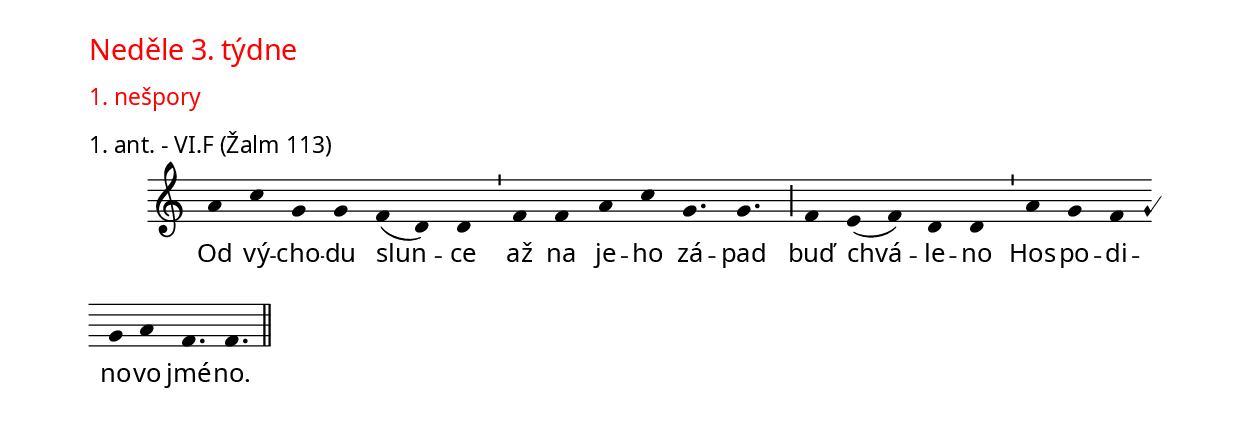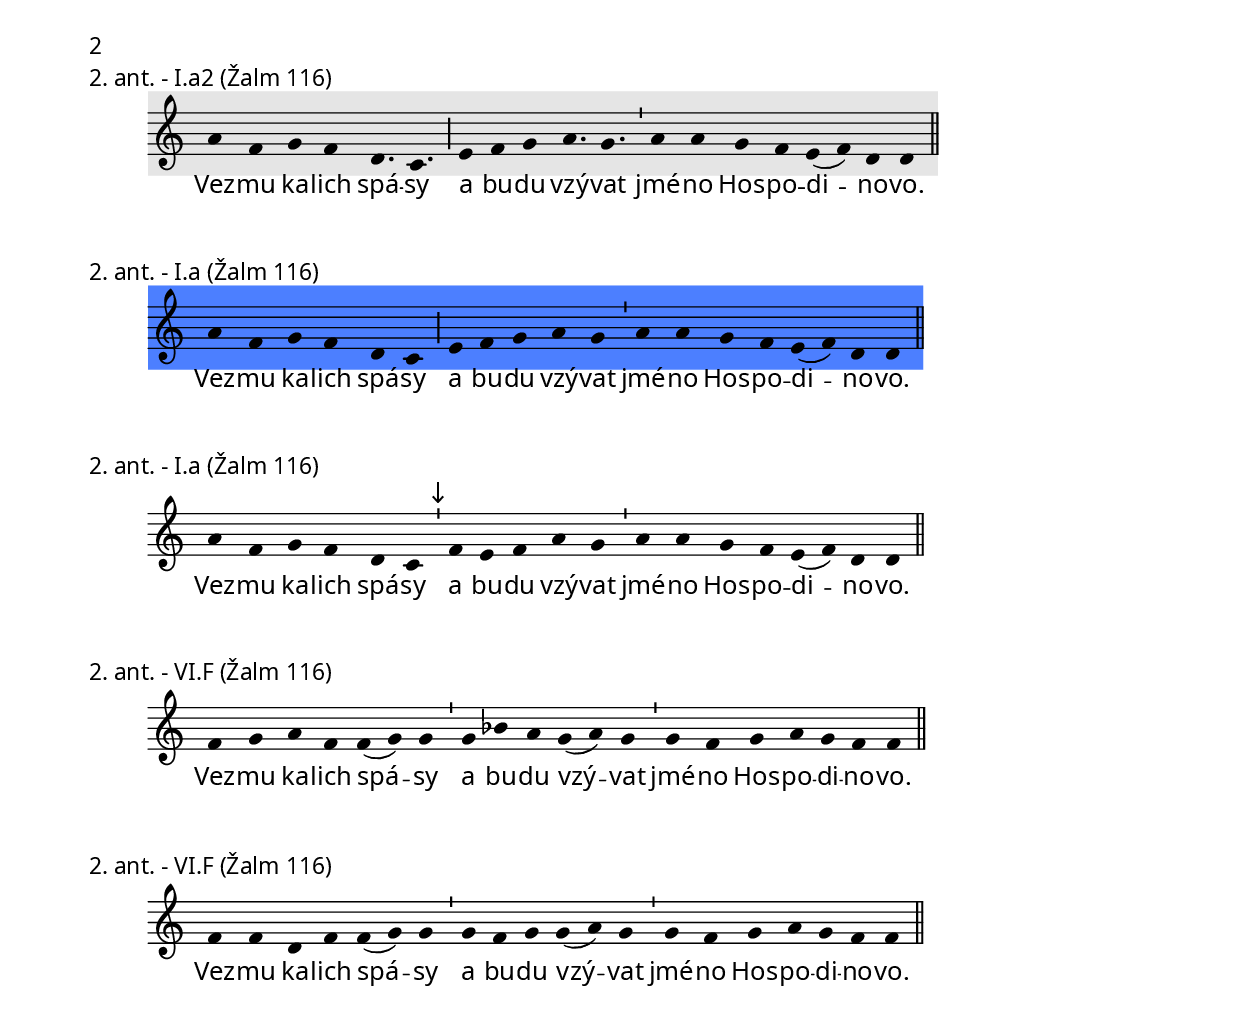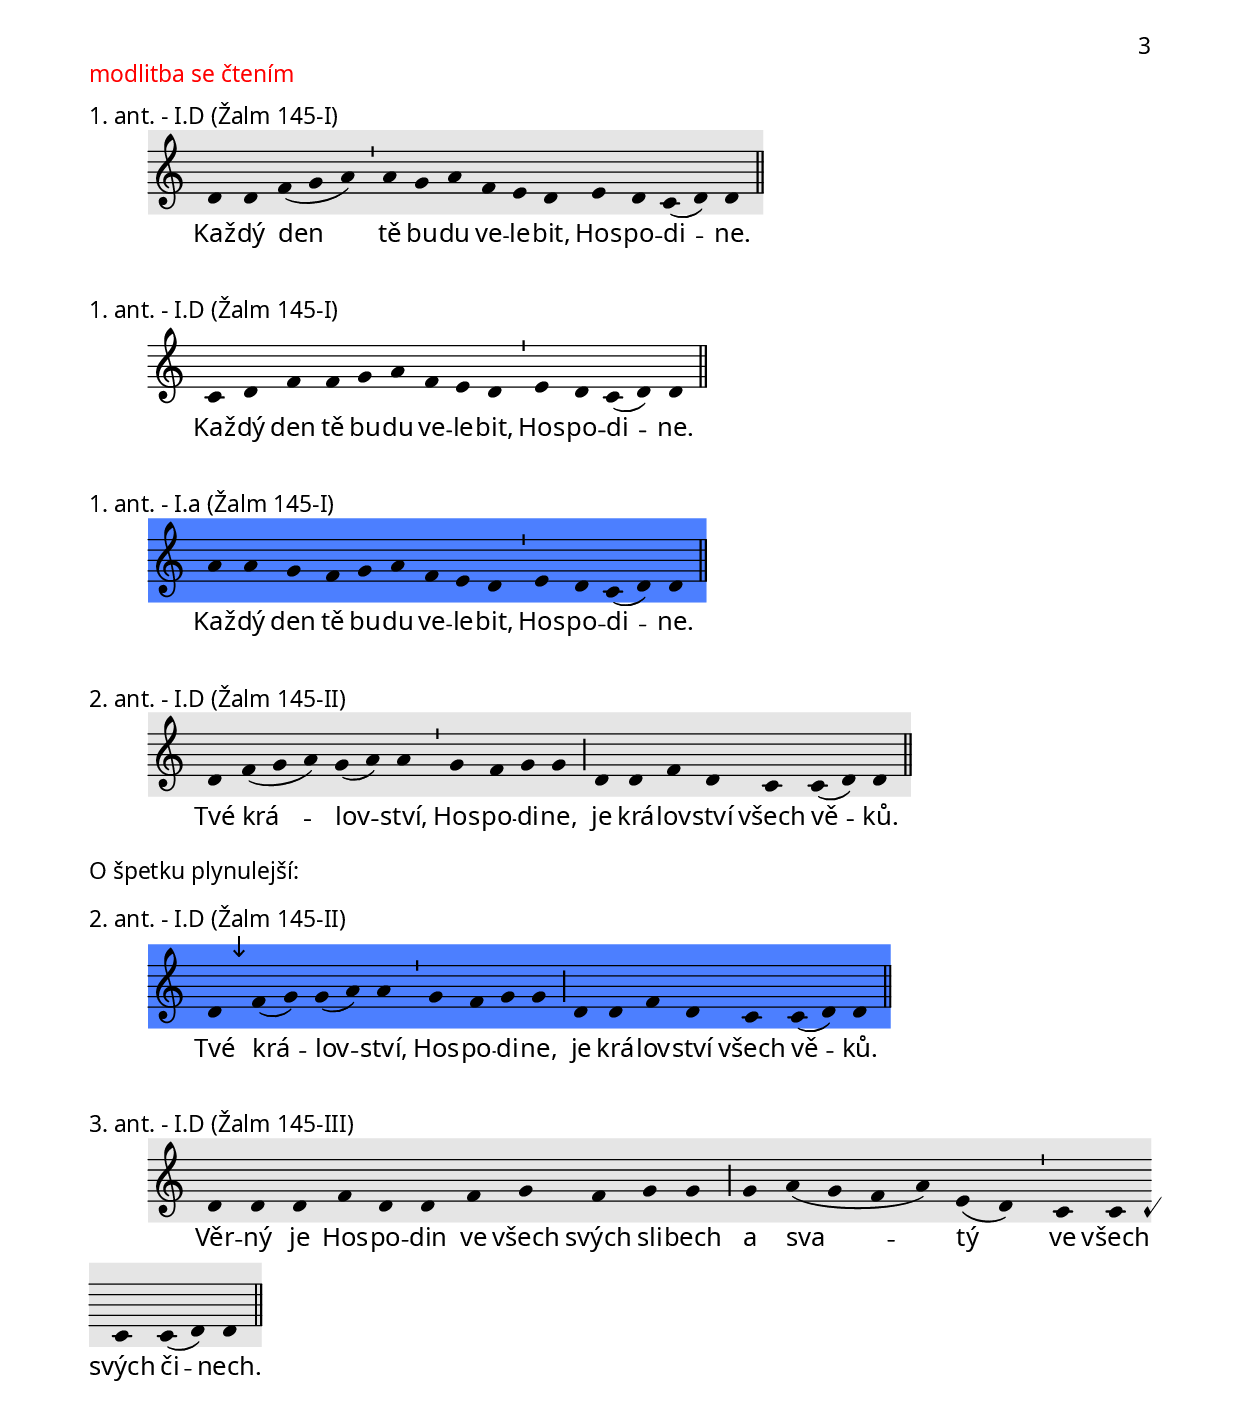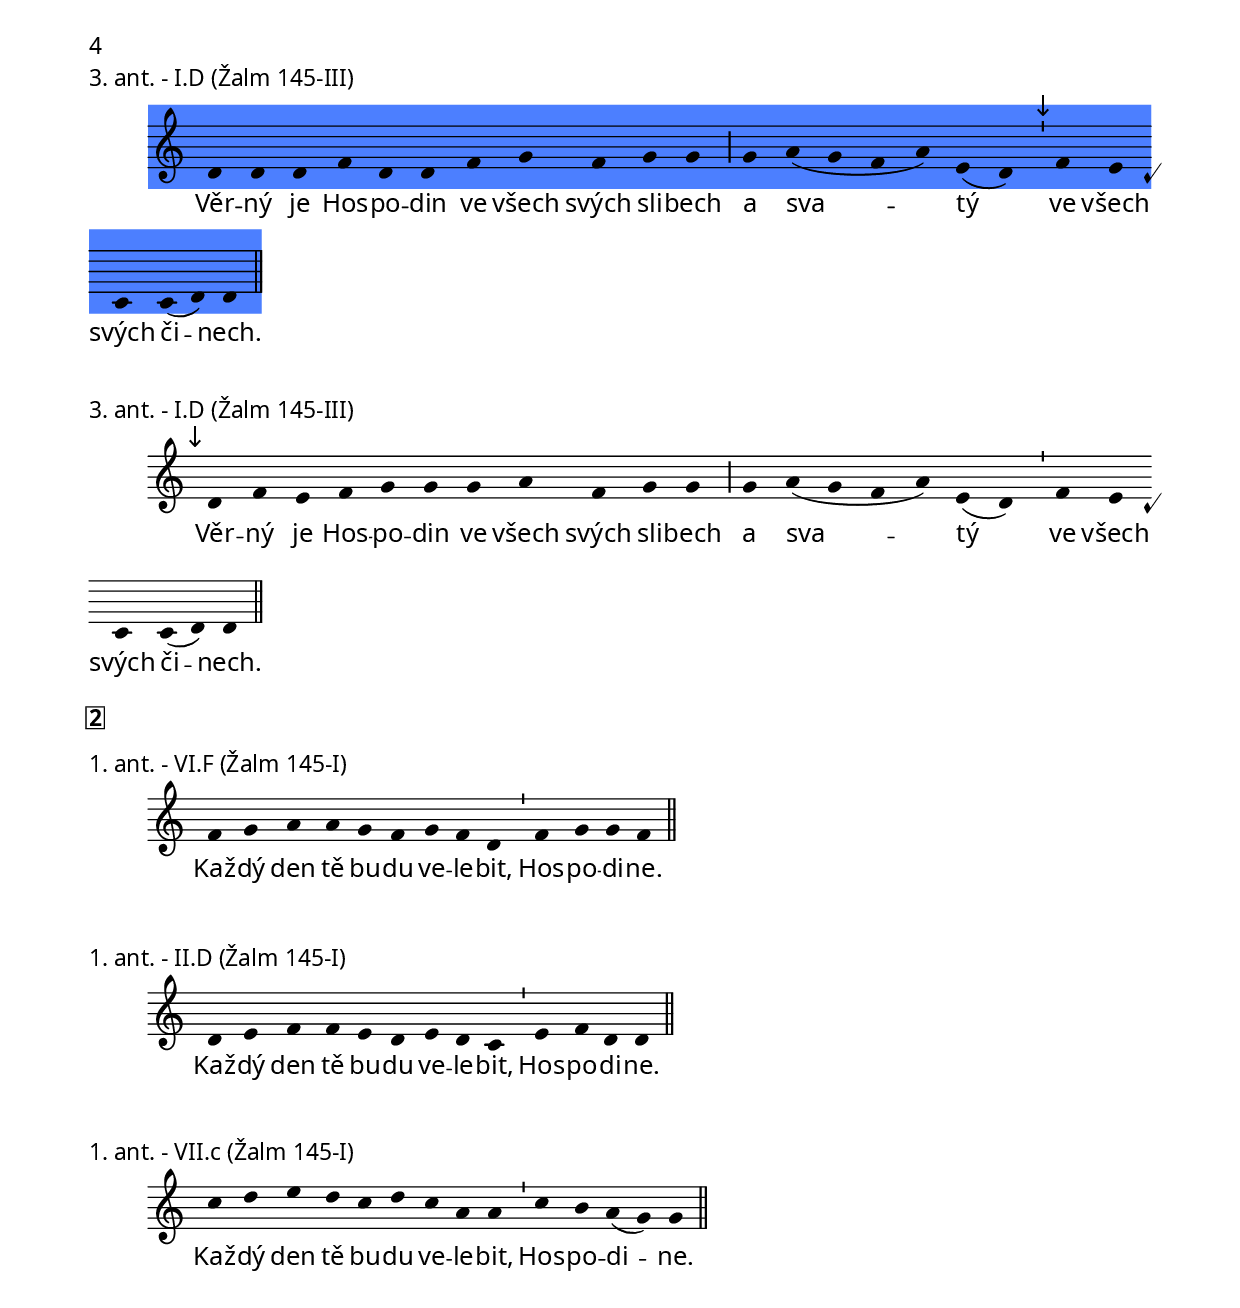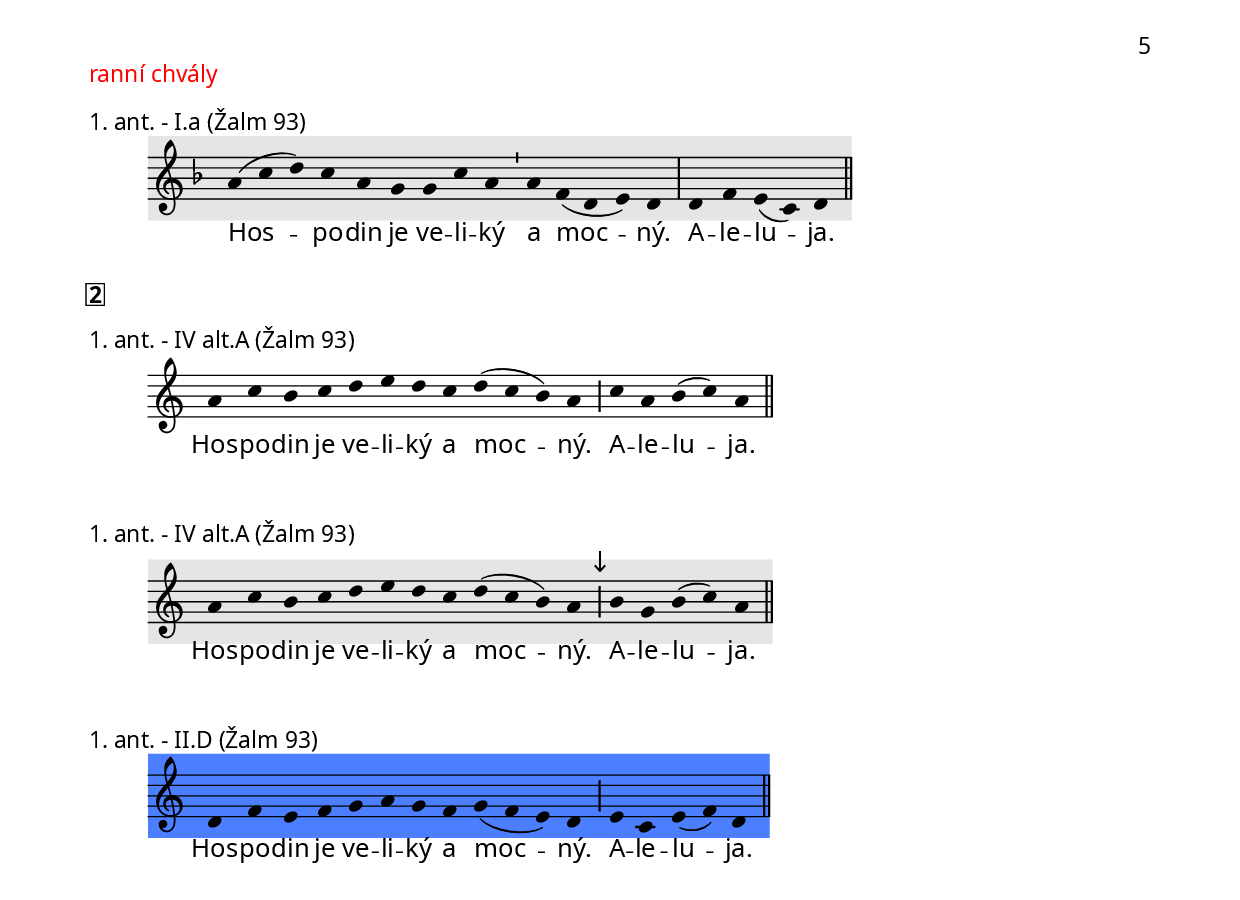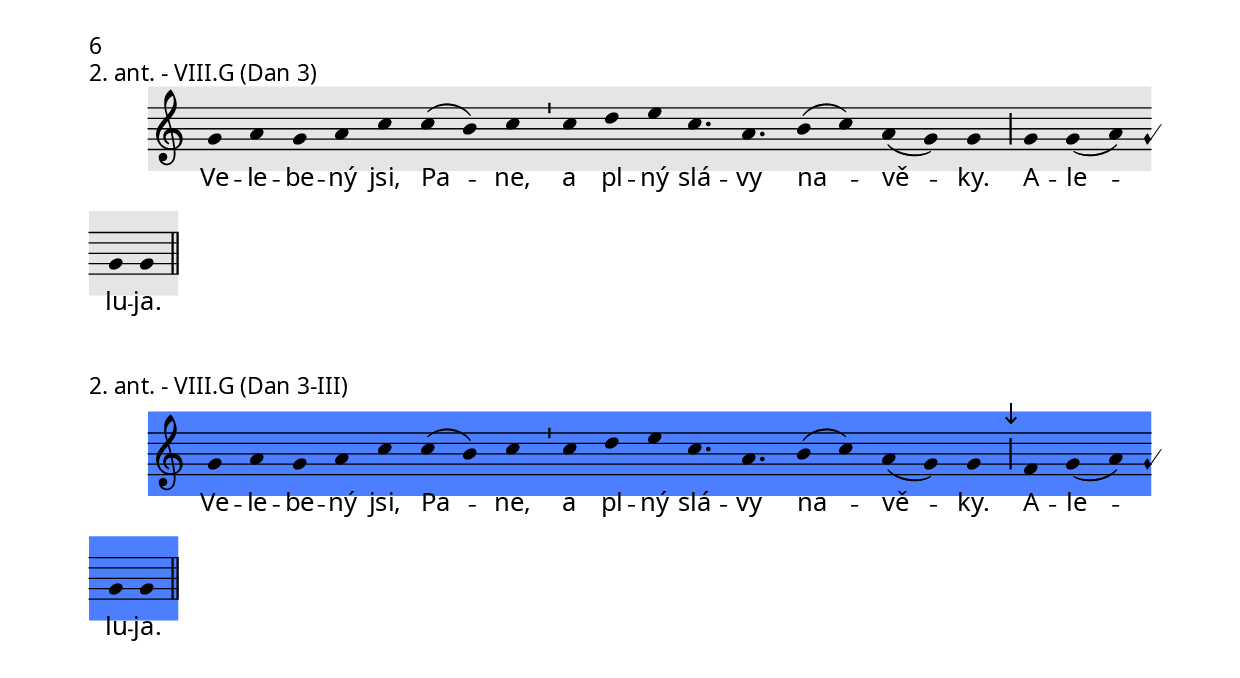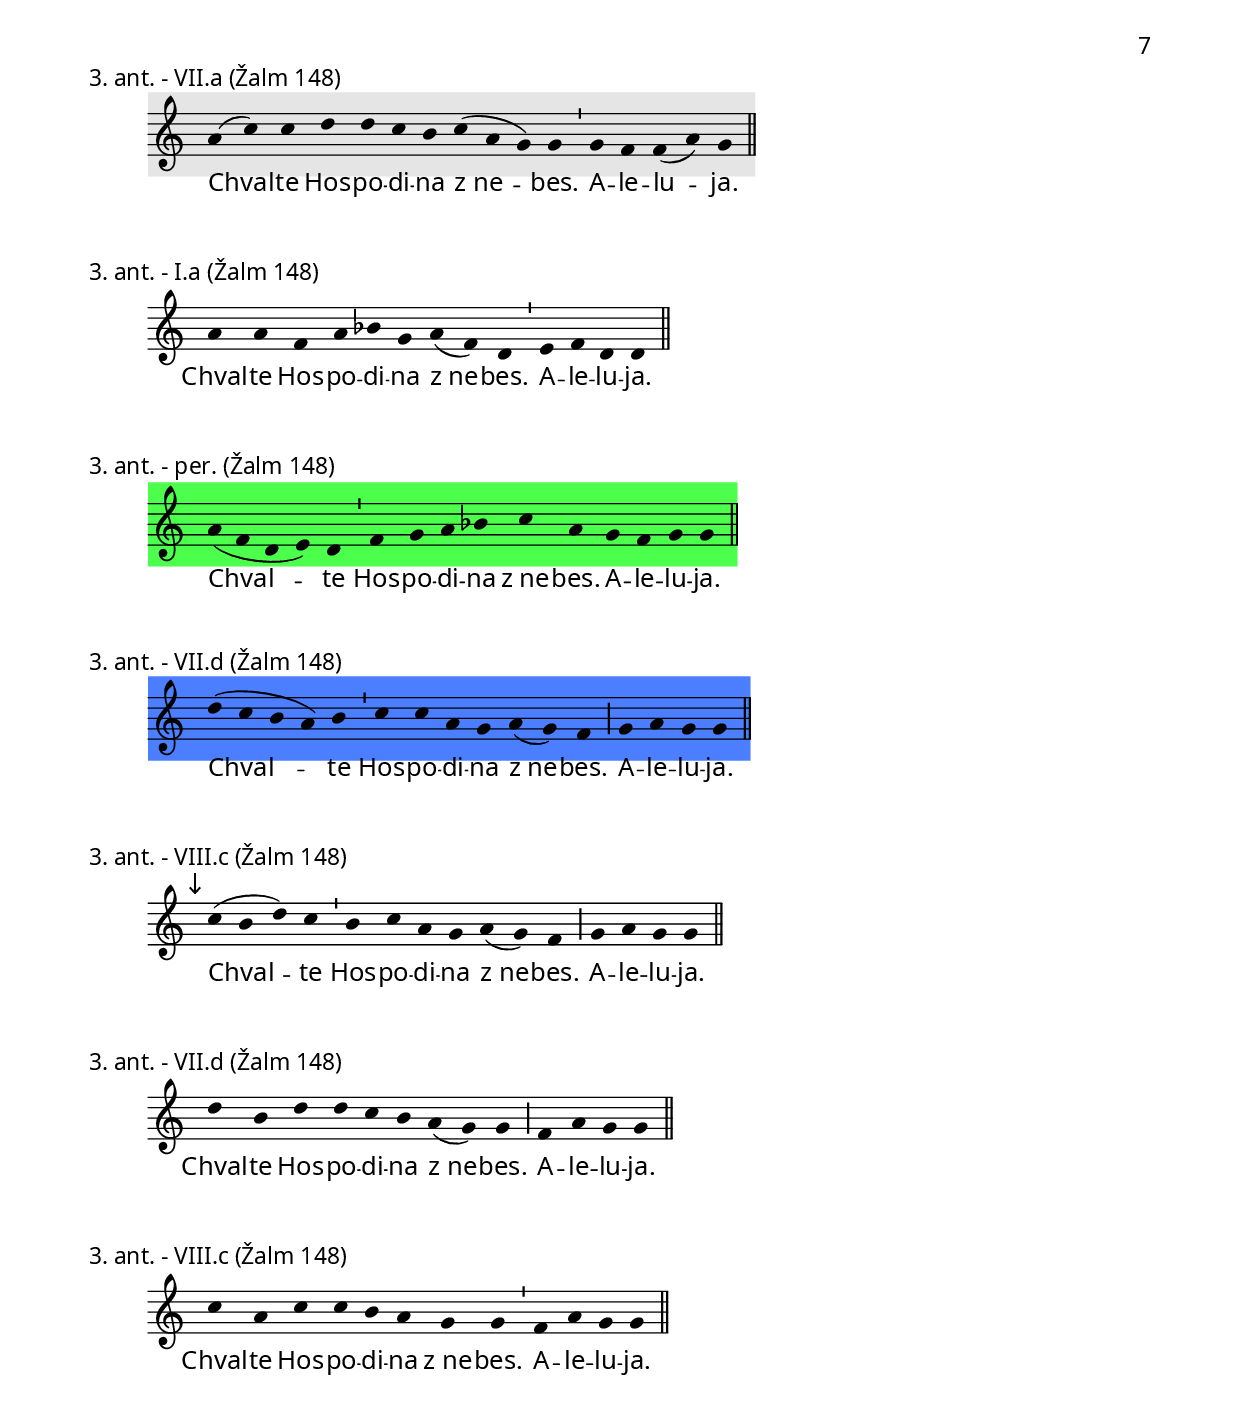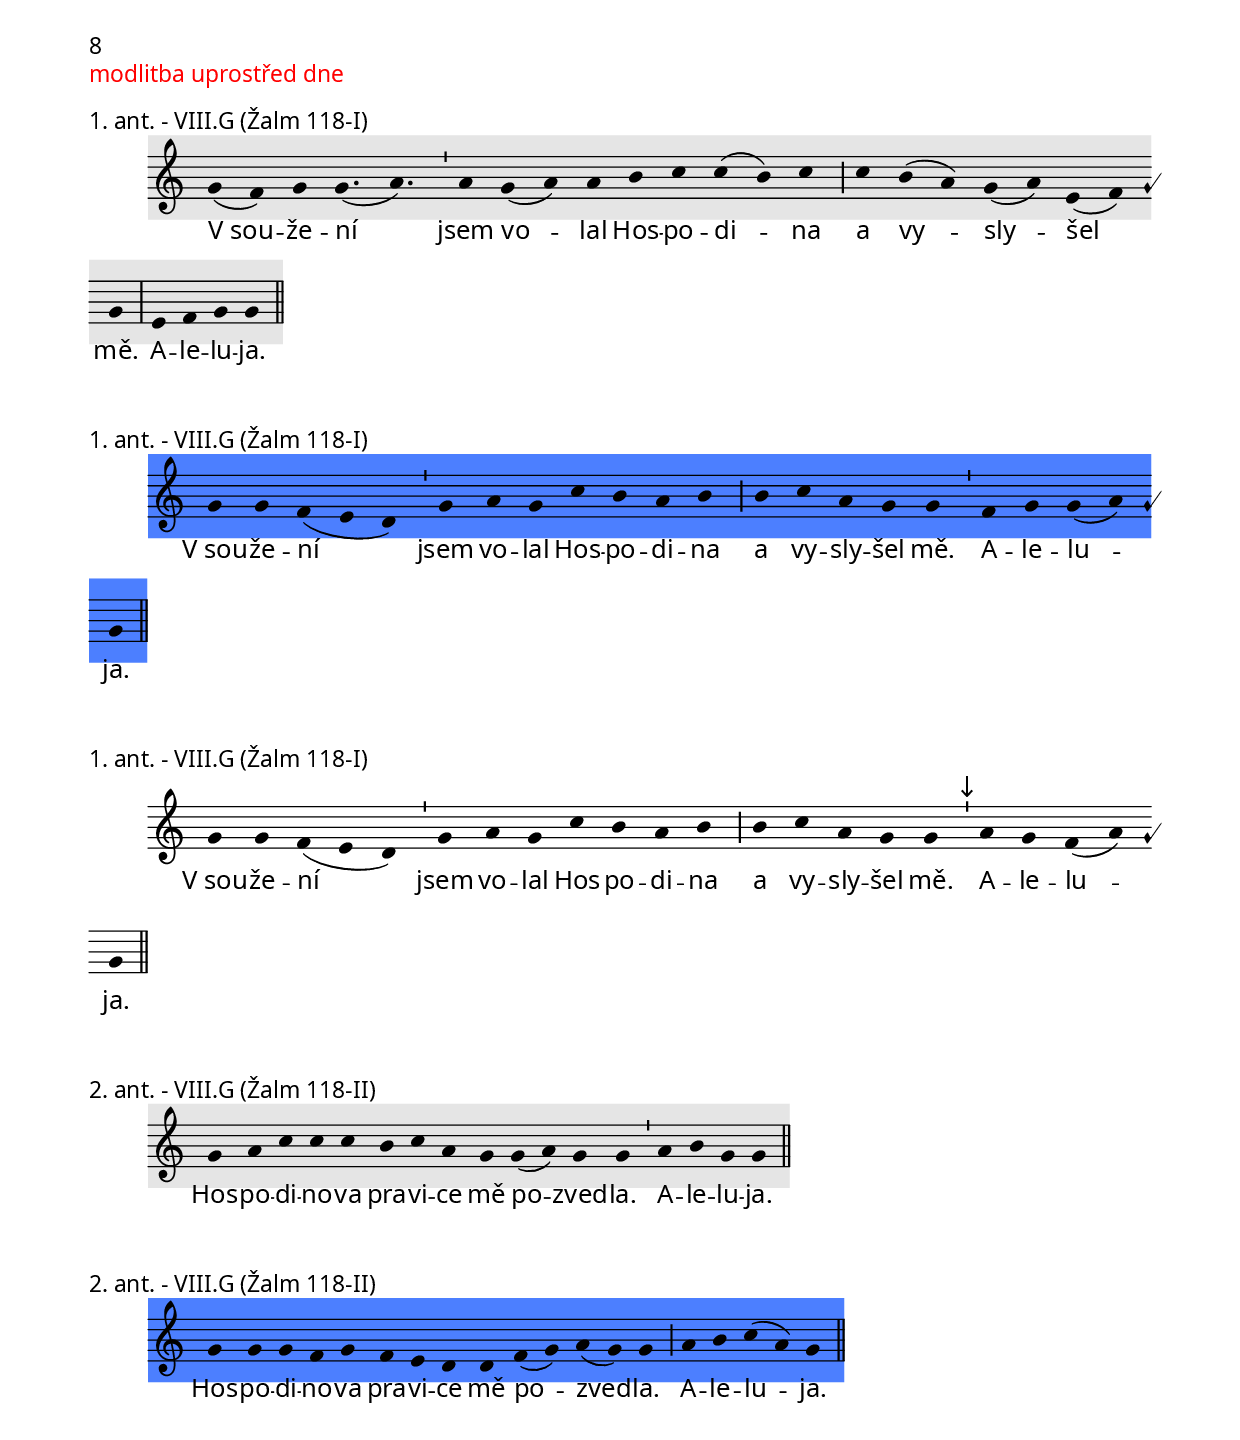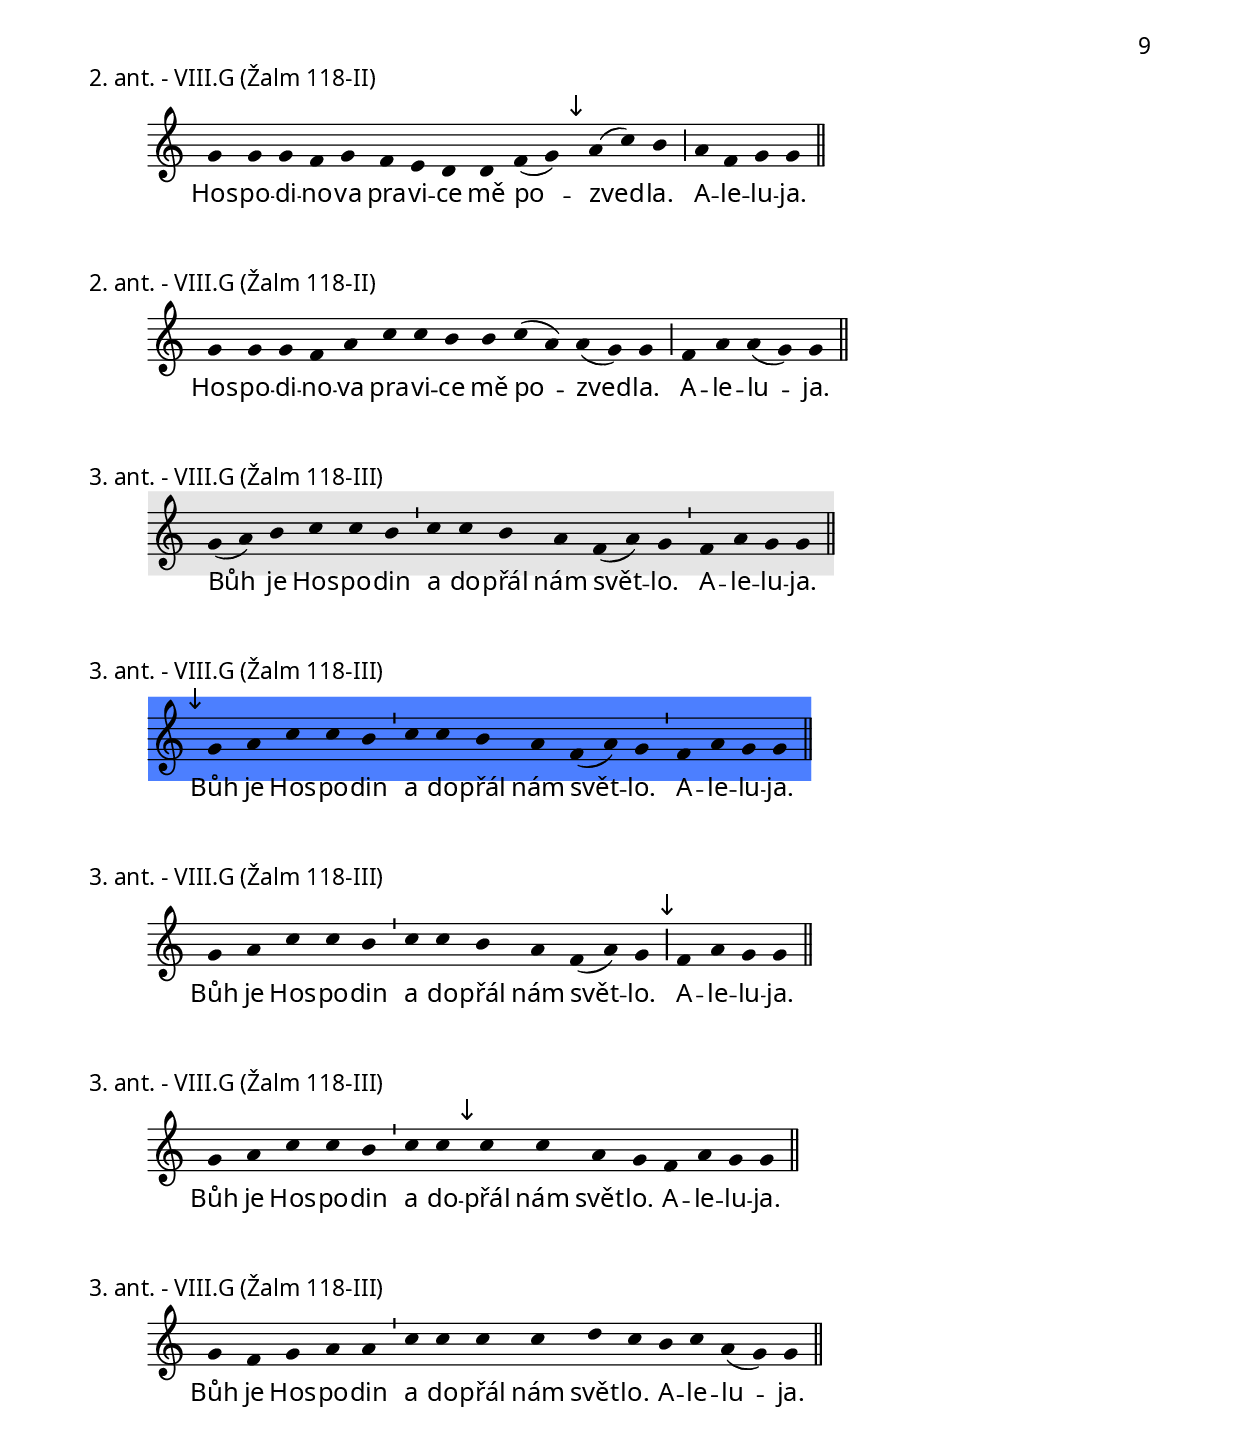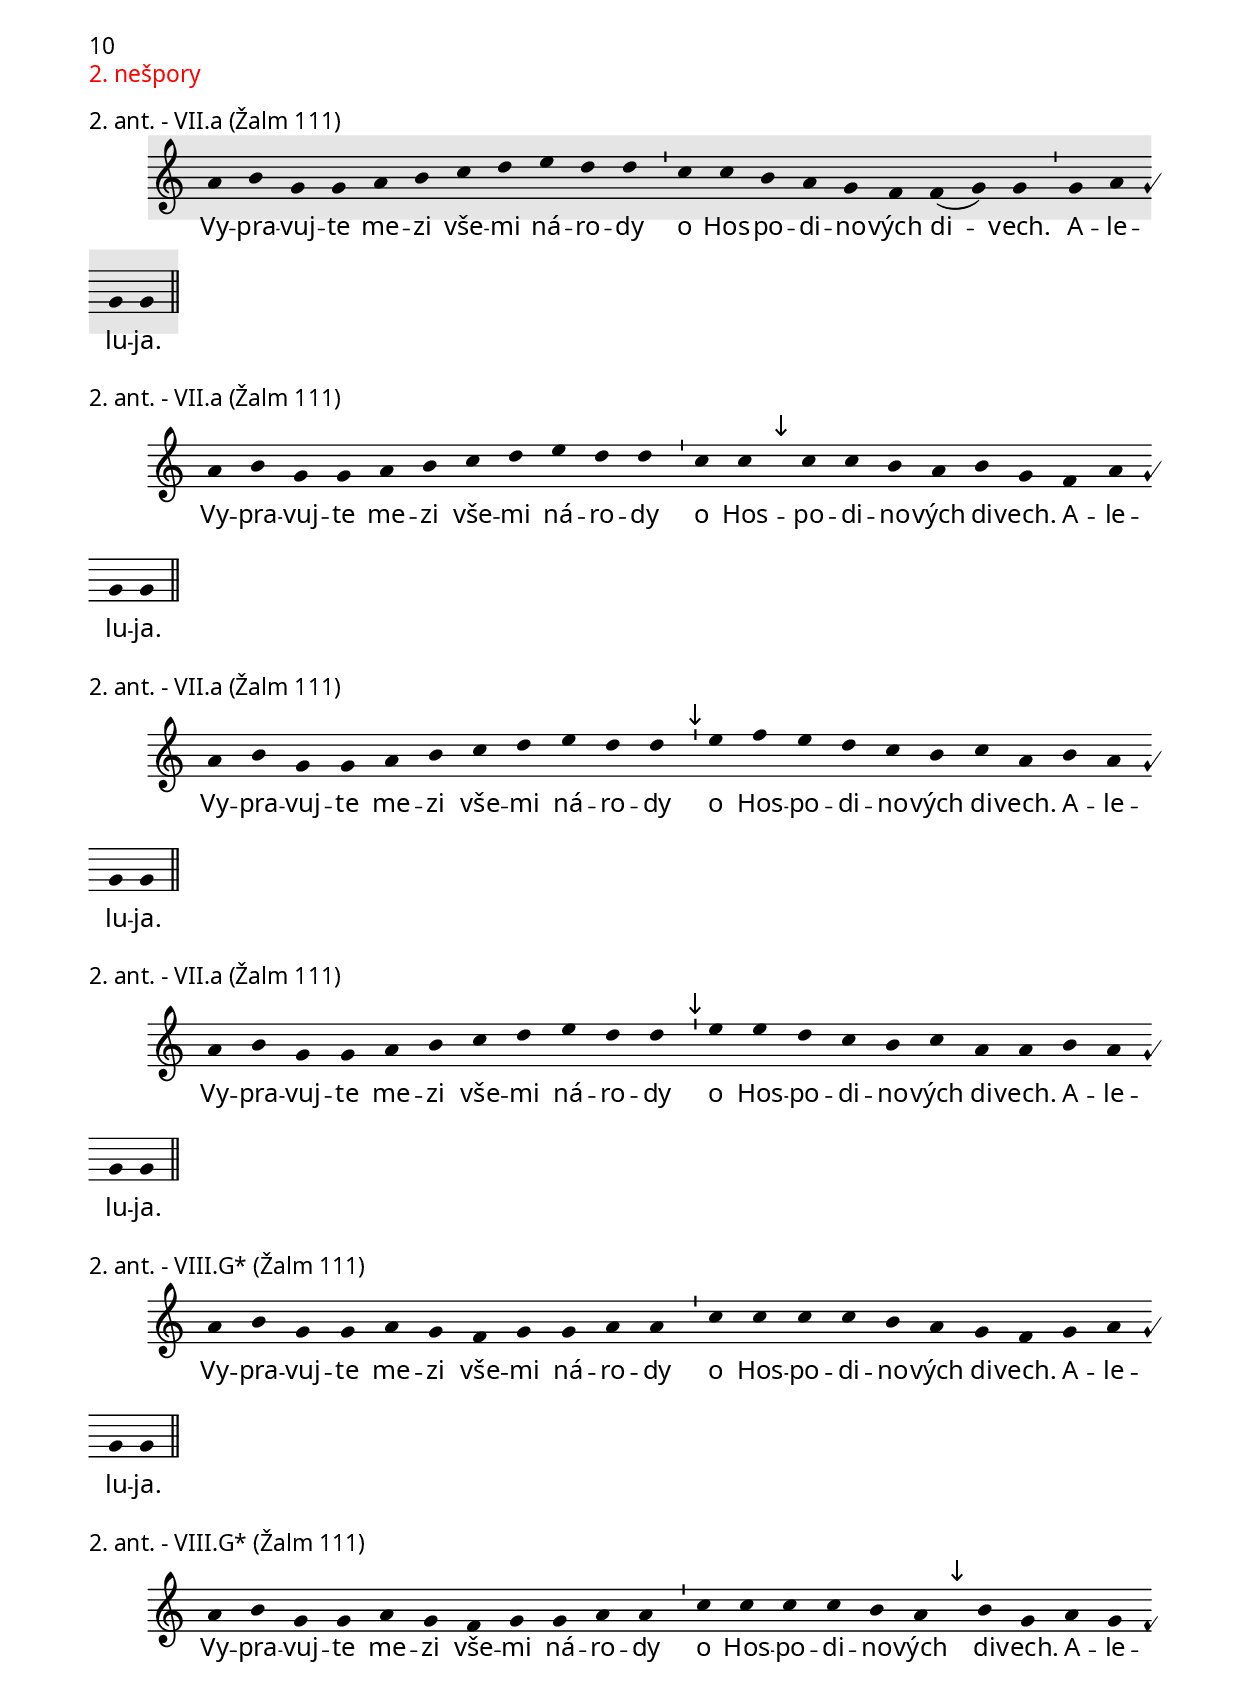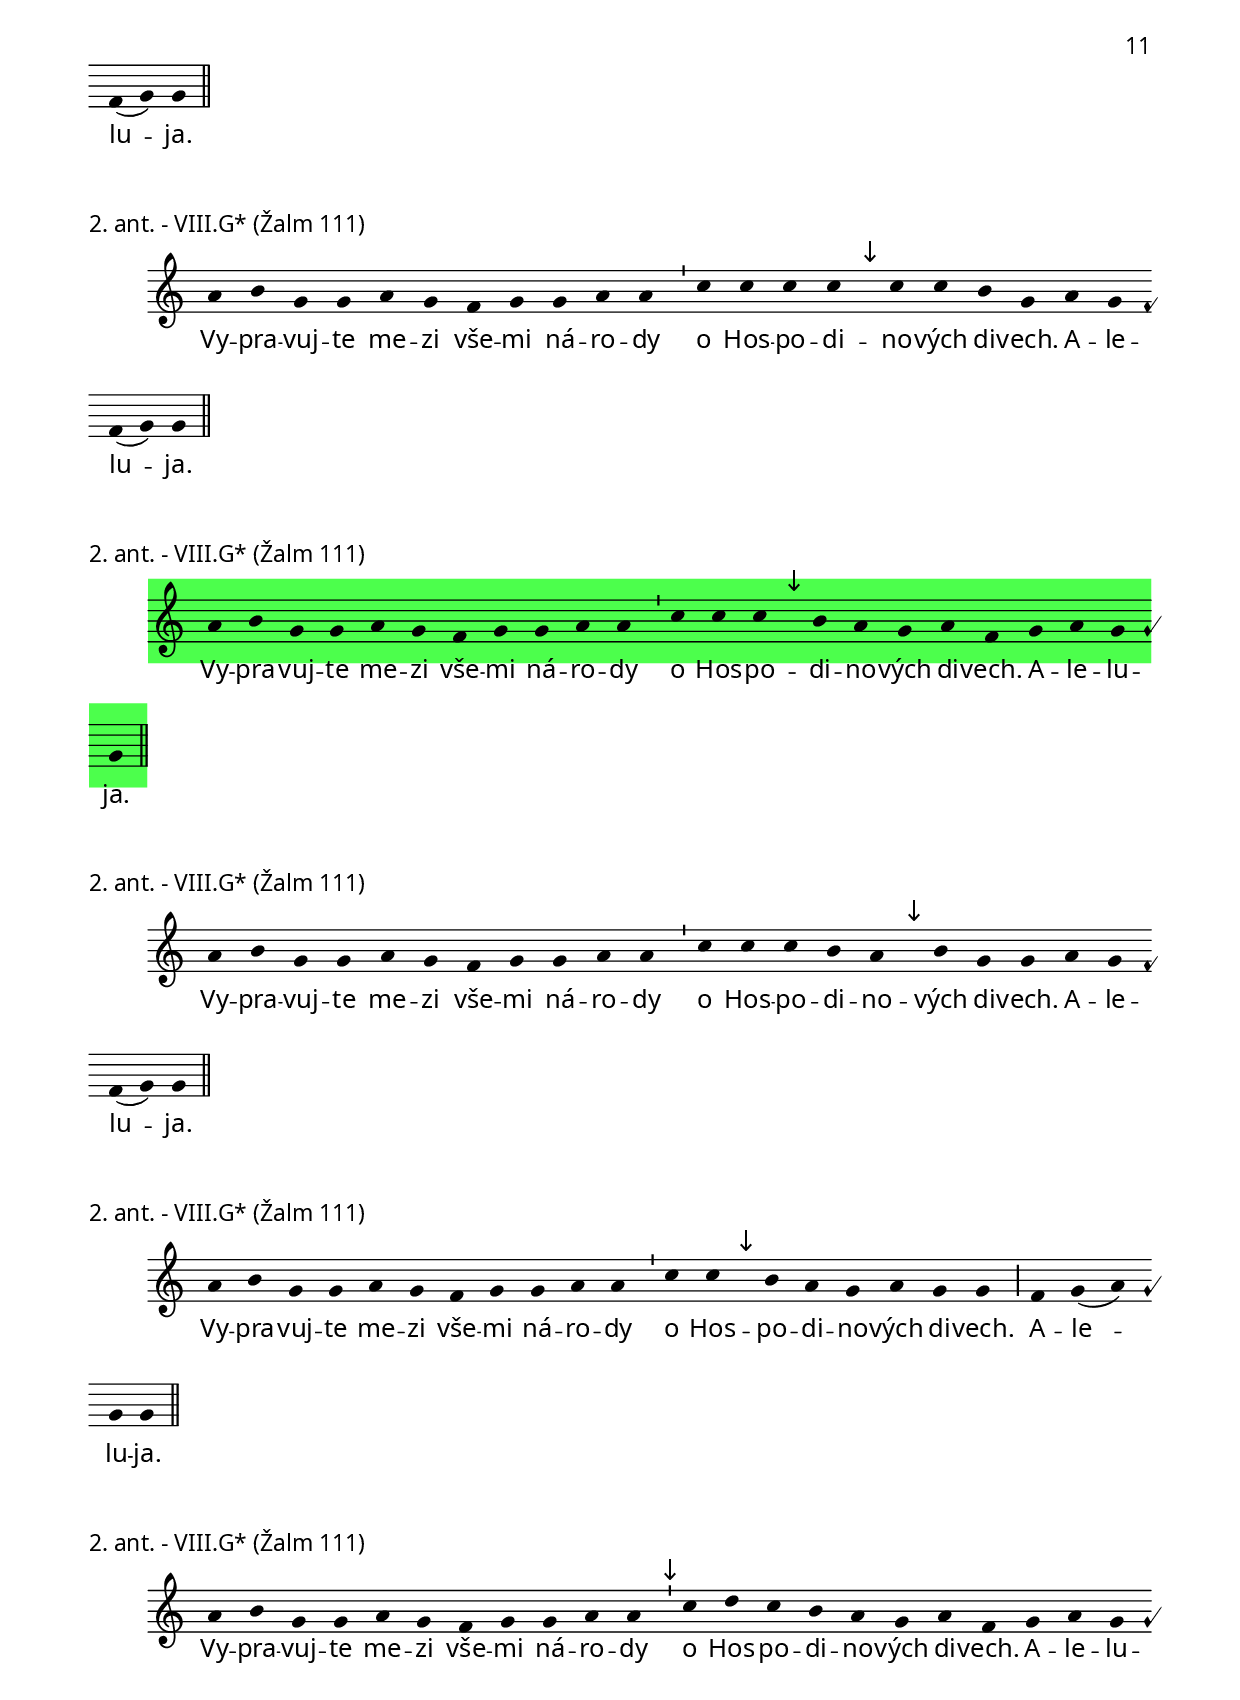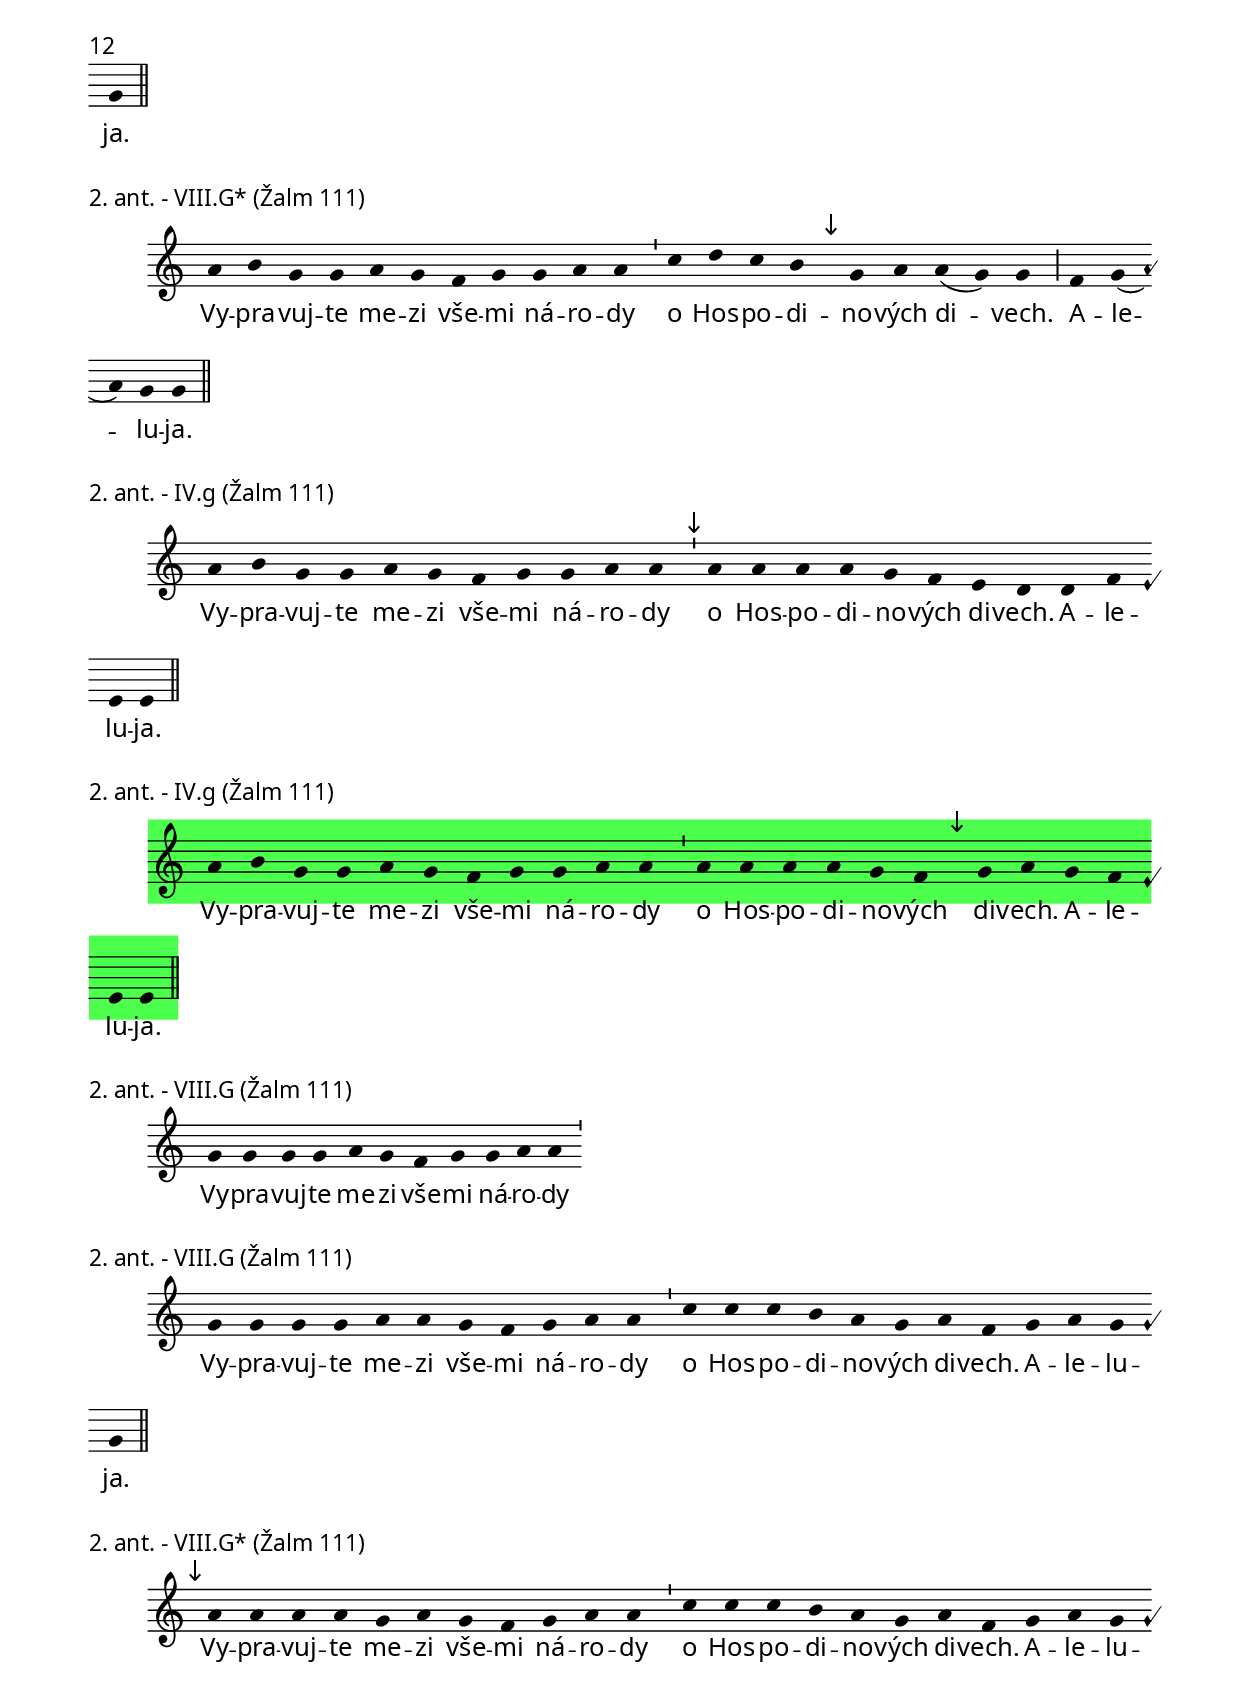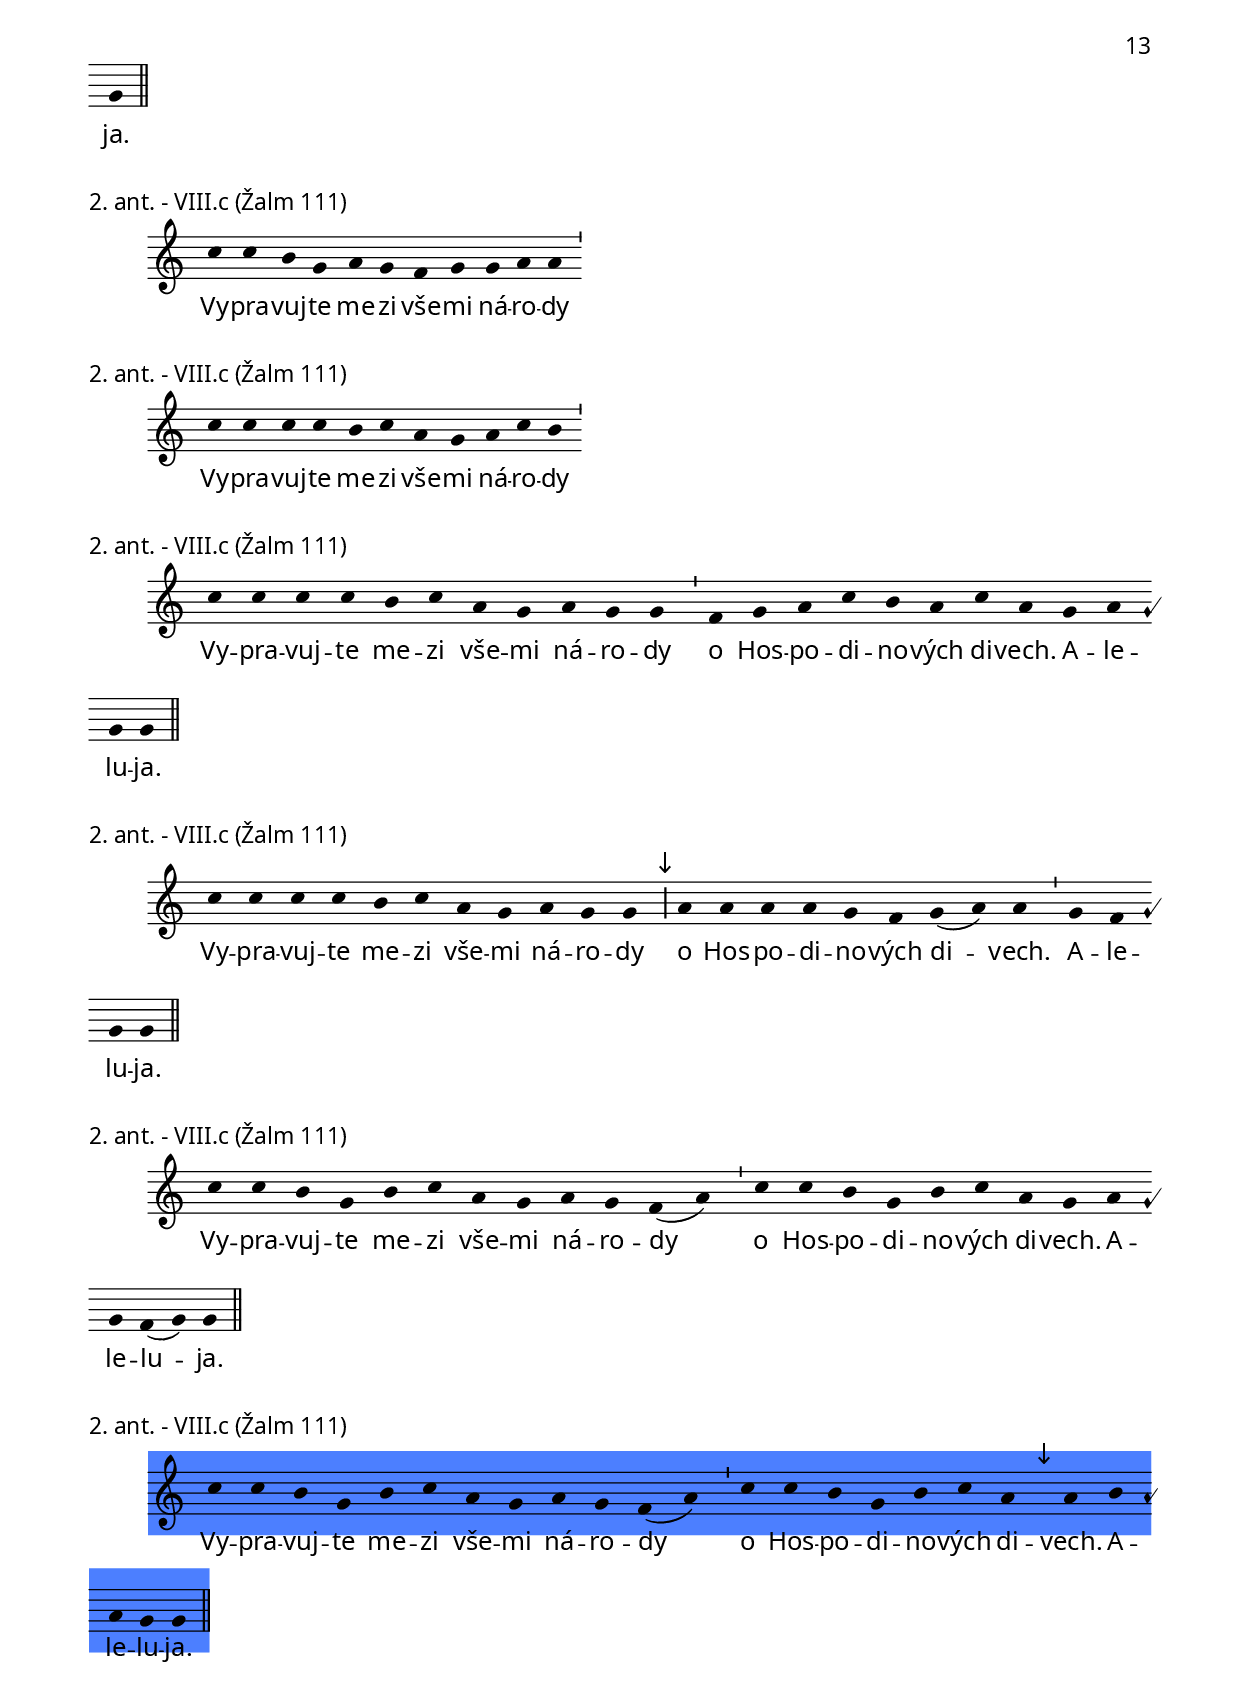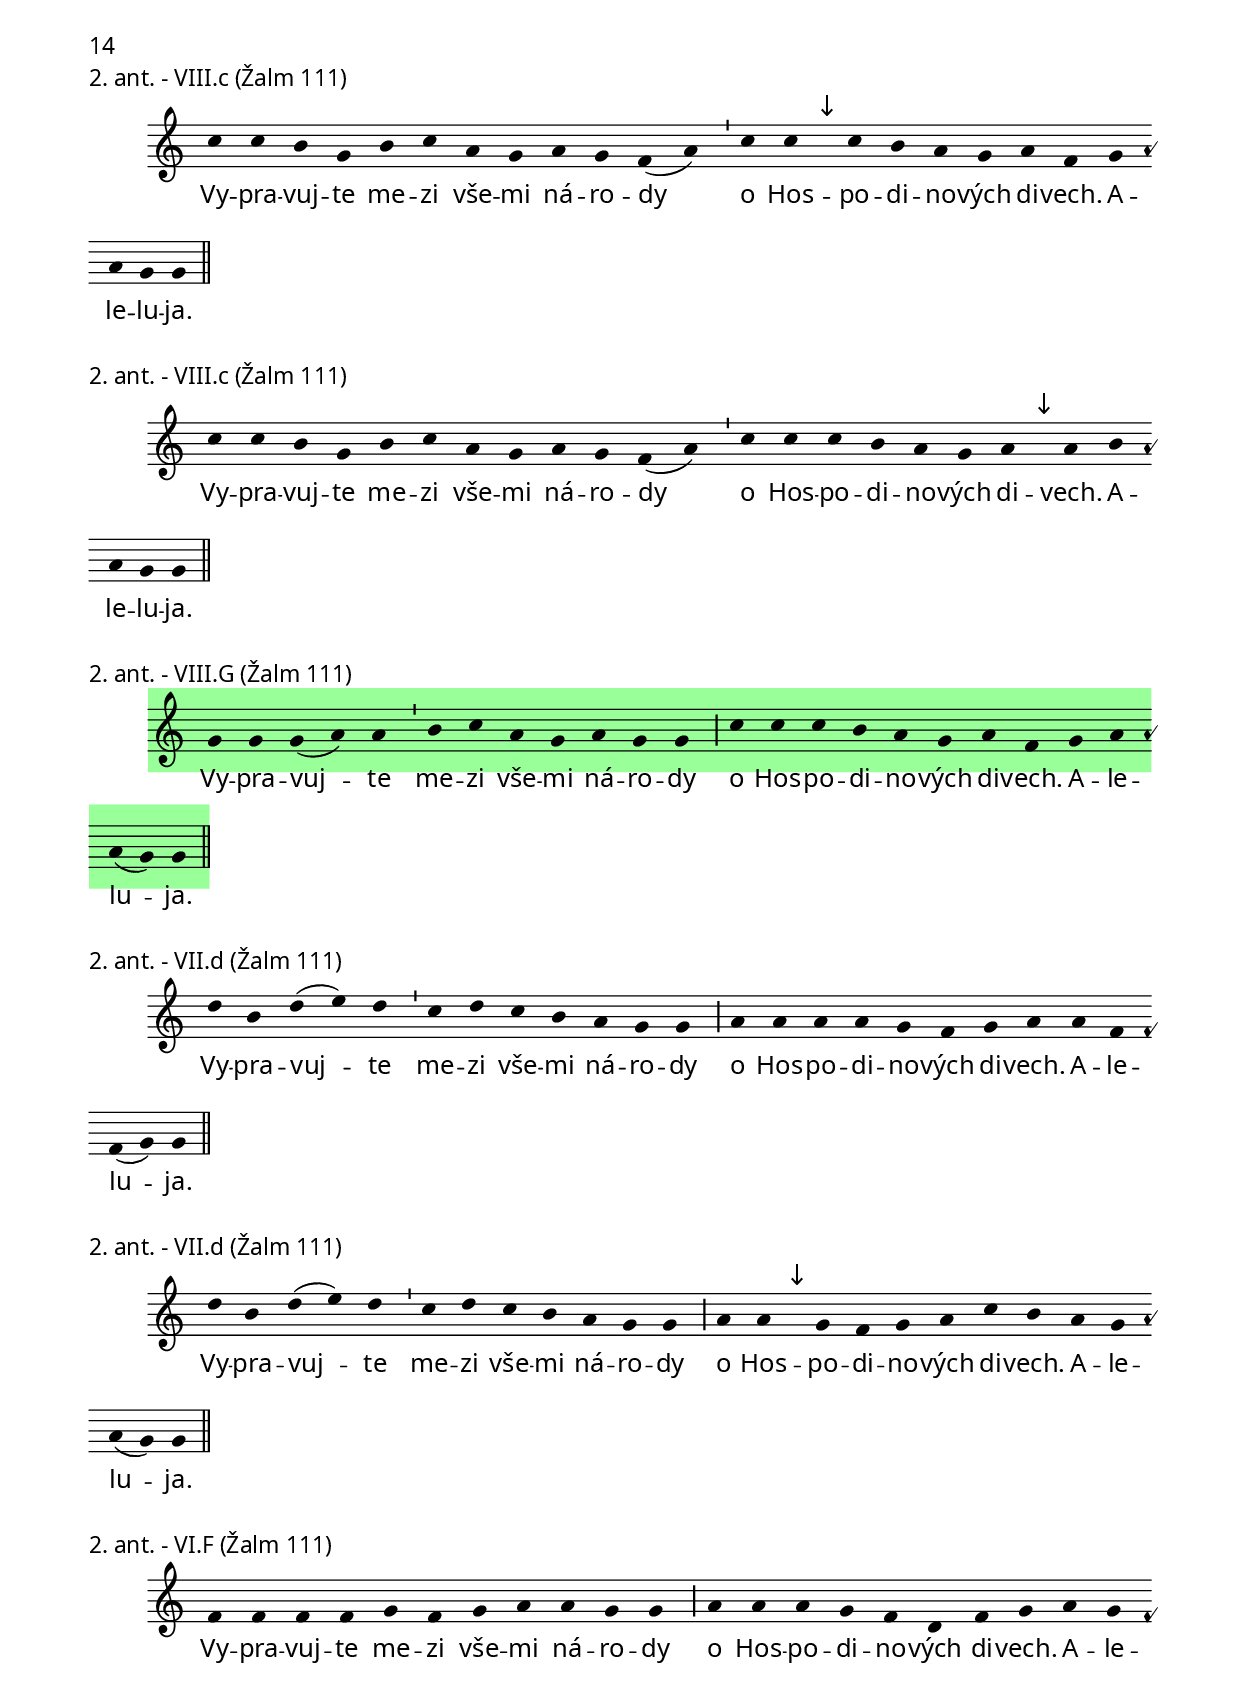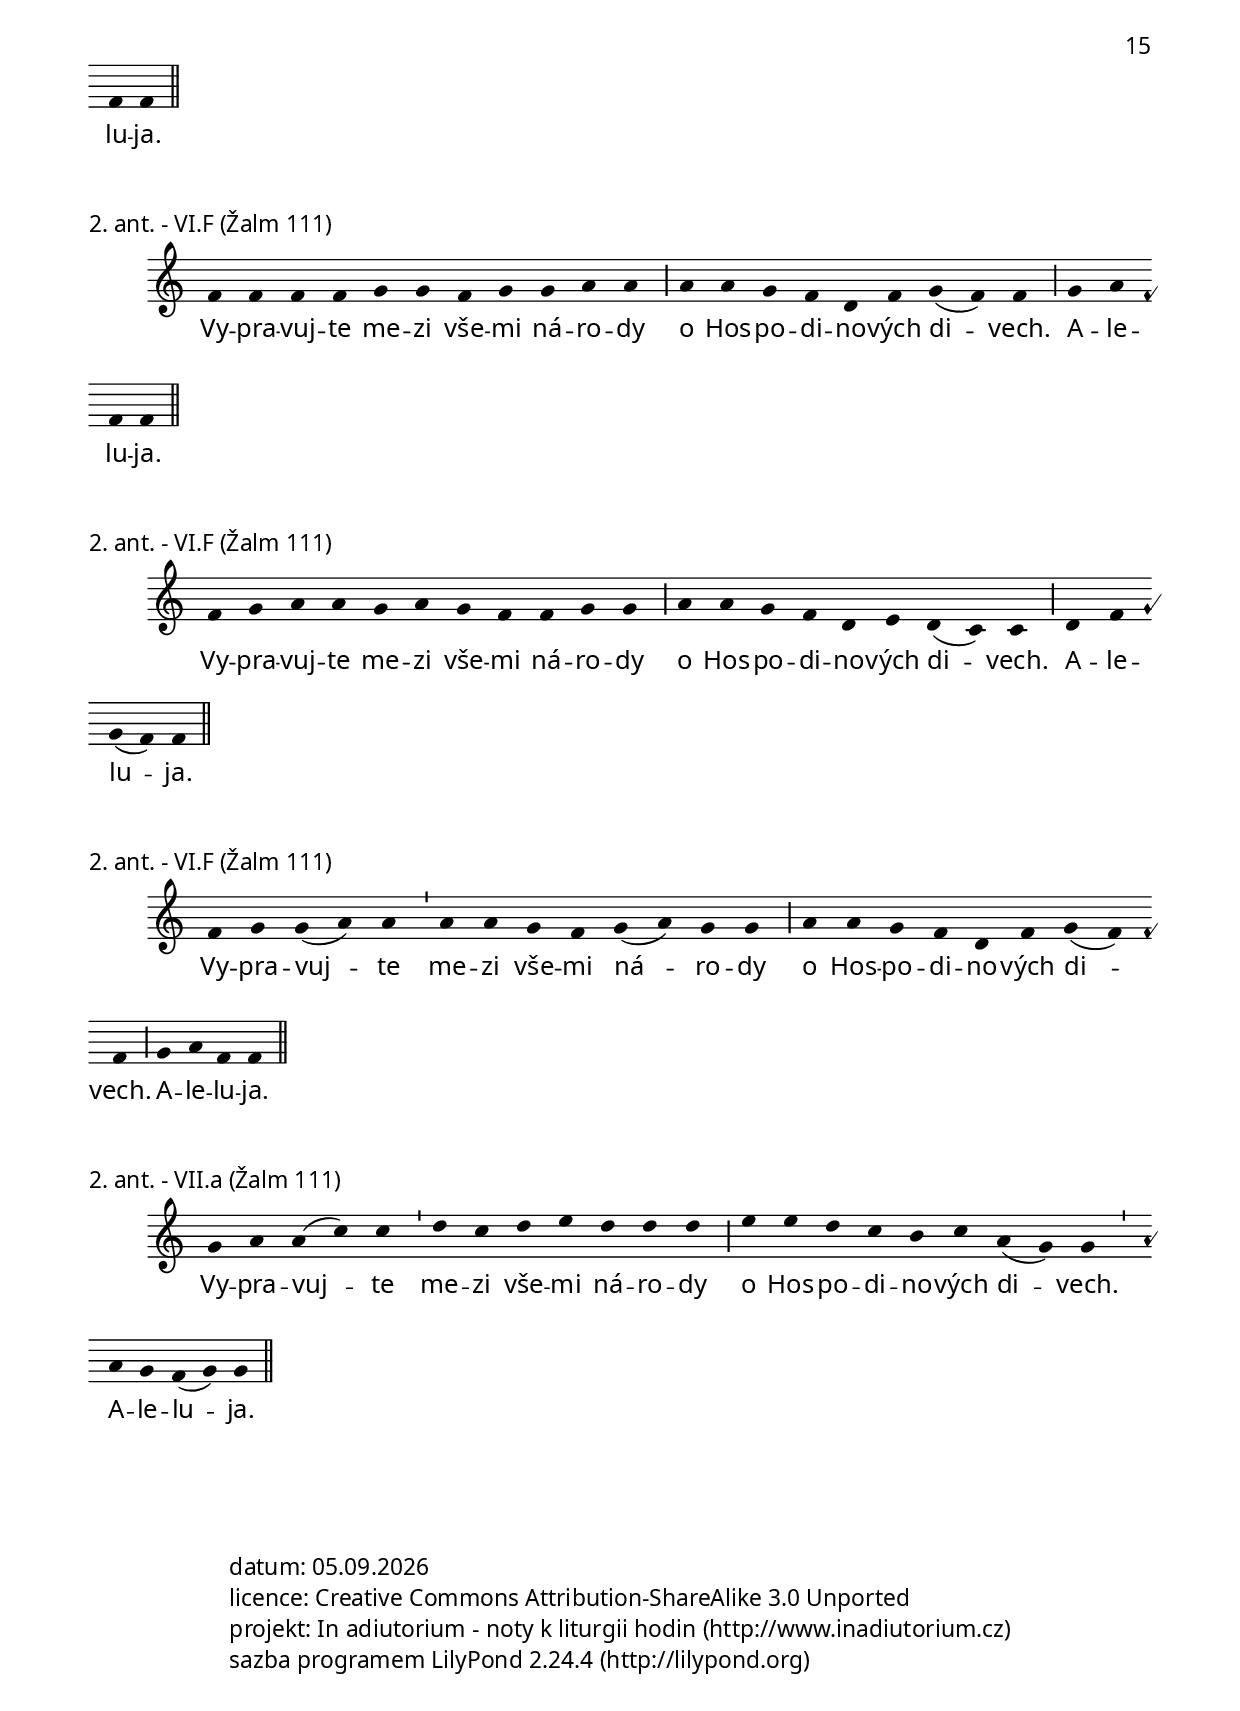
\include "../spolecne.ly"

\markup {\nadpisDen {Neděle 3. týdne}}

\markup {\nadpisHodinka {"1. nešpory"}}

\score {
  \relative c'' {
    \choralniRezim
    a4 c g g f( d) d \barMin
    f4 f a c g4. g \barMaior
    f4 e( f) d d \barMin
    a' g f g a f4. f \barFinalis
  }
  \addlyrics {
    Od vý -- cho -- du slun -- ce až na je -- ho zá -- pad
    buď chvá -- le -- no Hos -- po -- di -- no -- vo jmé -- no.
  }
  \header {
    quid = "1. ant."
    modus = "VI"
    differentia = "F"
    psalmus = "Žalm 113"
    id = "1ne-ant1"
    piece = \markup {\sestavTitulek}
  }
}

\pageBreak

\score {
  \relative c'' {
    \zvyraznovacSedy
    \choralniRezim
    a4 f g f d4. c \barMaior
    e4 f g a4. g \barMin
    a4 a g f e( f) d d \barFinalis
  }
  \addlyrics {
    Vez -- mu ka -- lich spá -- sy a bu -- du vzý -- vat
    jmé -- no Hos -- po -- di -- no -- vo.
  }
  \header {
    quid = "2. ant."
    modus = "I"
    differentia = "a2"
    psalmus = "Žalm 116"
    id = "1ne-ant2"
    piece = \markup {\sestavTitulek}
  }
}

\score {
  \relative c'' {
    \zvyraznovacModry
    \choralniRezim
    a4 f g f d c \barMaior
    e f g a g \barMin
    a a g f e( f) d d \barFinalis
  }
  \addlyrics {
    Vez -- mu ka -- lich spá -- sy a bu -- du vzý -- vat
    jmé -- no Hos -- po -- di -- no -- vo.
  }
  \header {
    quid = "2. ant."
    modus = "I"
    differentia = "a"
    psalmus = "Žalm 116"
    id = "1ne-ant2"
    piece = \markup {\sestavTitulek}
  }
}

\score {
  \relative c'' {
    \choralniRezim
    a4 f g f d c \barMin
    \mark\sipka f e f a g \barMin
    a a g f e( f) d d \barFinalis
  }
  \addlyrics {
    Vez -- mu ka -- lich spá -- sy a bu -- du vzý -- vat
    jmé -- no Hos -- po -- di -- no -- vo.
  }
  \header {
    quid = "2. ant."
    modus = "I"
    differentia = "a"
    psalmus = "Žalm 116"
    id = "1ne-ant2"
    piece = \markup {\sestavTitulek}
  }
}

\score {
  \relative c' {
    \choralniRezim
    f4 g a f f( g) g \barMin
    g bes a g( a) g \barMin
    g f g a g f f \barFinalis
  }
  \addlyrics {
    Vez -- mu ka -- lich spá -- sy a bu -- du vzý -- vat
    jmé -- no Hos -- po -- di -- no -- vo.
  }
  \header {
    quid = "2. ant."
    modus = "VI"
    differentia = "F"
    psalmus = "Žalm 116"
    fial = "mezidobi_telaakrvepane.ly#2ne-a2?zacatek=7"
    id = "1ne-ant2"
    piece = \markup {\sestavTitulek}
  }
}

\score {
  \relative c' {
    \choralniRezim
    f4 f d f f( g) g \barMin
    g f g g( a) g \barMin
    g f g a g f f \barFinalis
  }
  \addlyrics {
    Vez -- mu ka -- lich spá -- sy a bu -- du vzý -- vat
    jmé -- no Hos -- po -- di -- no -- vo.
  }
  \header {
    quid = "2. ant."
    modus = "VI"
    differentia = "F"
    psalmus = "Žalm 116"
    id = "1ne-ant2"
    piece = \markup {\sestavTitulek}
  }
}

%\score { \tInedeleInespAntIII }

%\score { \tInedeleInespResp }

%\markup {\nadpisHodinka {"invitatorium"}}

%\score { \tInedeleInvitatorium }

\pageBreak

\markup {\nadpisHodinka {"modlitba se čtením"}}

\score {
  \relative c' {
    \zvyraznovacSedy
    \choralniRezim
    d d f( g a) \barMin a g a f e d e d c( d) d \barFinalis
  }
  \addlyrics {
    Kaž -- dý den tě bu -- du ve -- le -- bit, Hos -- po -- di -- ne.
  }
  \header {
    quid = "1. ant."
    modus = "I"
    differentia = "D"
    psalmus = "Žalm 145-I"
    id = ""
    piece = \markup {\sestavTitulek}
  }
}

\score {
  \relative c' {
    \choralniRezim
    c4 d f f g a f e d \barMin
    e d c( d) d \barFinalis
  }
  \addlyrics {
    Kaž -- dý den tě bu -- du ve -- le -- bit,
    Hos -- po -- di -- ne.
  }
  \header {
    quid = "1. ant."
    modus = "I"
    differentia = "D"
    psalmus = "Žalm 145-I"
    id = "mc-ant1"
    piece = \markup {\sestavTitulek}
  }
}

\score {
  \relative c'' {
    \zvyraznovacModry
    \choralniRezim
    a4 a g f g a f e d \barMin
    e d c( d) d \barFinalis
  }
  \addlyrics {
    Kaž -- dý den tě bu -- du ve -- le -- bit,
    Hos -- po -- di -- ne.
  }
  \header {
    quid = "1. ant."
    modus = "I"
    differentia = "a"
    psalmus = "Žalm 145-I"
    id = "mc-ant1"
    piece = \markup {\sestavTitulek}
  }
}

\score {
  \relative c' {
    \zvyraznovacSedy
    \choralniRezim
    d f( g a) g( a) a \barMin g f g g \barMaior
    d d f d c c( d) d \barFinalis
  }
  \addlyrics {
    Tvé krá -- lov -- ství, Hos -- po -- di -- ne,
    je krá -- lov -- ství všech vě -- ků.
  }
  \header {
    quid = "2. ant."
    modus = "I"
    differentia = "D"
    psalmus = "Žalm 145-II"
    id = ""
    piece = \markup {\sestavTitulek}
  }
}

\markup{O špetku plynulejší:}

\score {
  \relative c' {
    \zvyraznovacModry
    \choralniRezim
    d \mark\sipka f( g) g( a) a \barMin g f g g \barMaior
    d d f d c c( d) d \barFinalis
  }
  \addlyrics {
    Tvé krá -- lov -- ství, Hos -- po -- di -- ne,
    je krá -- lov -- ství všech vě -- ků.
  }
  \header {
    quid = "2. ant."
    modus = "I"
    differentia = "D"
    psalmus = "Žalm 145-II"
    id = "mc-ant2"
    piece = \markup {\sestavTitulek}
  }
}

\score {
  \relative c' {
    \zvyraznovacSedy
    \choralniRezim
    d d d f d d f g f g g \barMaior
    g a( g f a) e( d) \barMin c c c c( d) d \barFinalis
  }
  \addlyrics {
    Věr -- ný je Hos -- po -- din ve všech svých sli -- bech
    a sva -- tý ve všech svých či -- nech.
  }
  \header {
    quid = "3. ant."
    modus = "I"
    differentia = "D"
    psalmus = "Žalm 145-III"
    id = ""
    piece = \markup {\sestavTitulek}
  }
}

\score {
  \relative c' {
    \zvyraznovacModry
    \choralniRezim
    d d d f d d f g f g g \barMaior
    g a( g f a) e( d) \barMin \mark\sipka f e c c( d) d \barFinalis
  }
  \addlyrics {
    Věr -- ný je Hos -- po -- din ve všech svých sli -- bech
    a sva -- tý ve všech svých či -- nech.
  }
  \header {
    quid = "3. ant."
    modus = "I"
    differentia = "D"
    psalmus = "Žalm 145-III"
    id = "mc-ant3"
    piece = \markup {\sestavTitulek}
  }
}

\score {
  \relative c' {
    \choralniRezim
    \mark\sipka d f e f g g g a f g g \barMaior
    g a( g f a) e( d) \barMin f e c c( d) d \barFinalis
  }
  \addlyrics {
    Věr -- ný je Hos -- po -- din ve všech svých sli -- bech
    a sva -- tý ve všech svých či -- nech.
  }
  \header {
    quid = "3. ant."
    modus = "I"
    differentia = "D"
    psalmus = "Žalm 145-III"
    id = "mc-ant3"
    piece = \markup {\sestavTitulek}
  }
}

%\markup{
%  Koná-li se vigilie: antifona viz neděle 1. týdne,
%  s. \page-ref #'vigilieAntMezidobi "0" "?"
%}

\markup\nadpisSkupiny 2

\score {
  \relative c' {
    \choralniRezim
    f4 g a a g f g f d \barMin
    f g g f \barFinalis
  }
  \addlyrics {
    Kaž -- dý den tě bu -- du ve -- le -- bit,
    Hos -- po -- di -- ne.
  }
  \header {
    quid = "1. ant."
    modus = "VI"
    differentia = "F"
    psalmus = "Žalm 145-I"
    id = "mc-ant1"
    piece = \markup {\sestavTitulek}
  }
}

\score {
  \relative c' {
    \choralniRezim
    d4 e f f e d e d c \barMin
    e f d d \barFinalis
  }
  \addlyrics {
    Kaž -- dý den tě bu -- du ve -- le -- bit,
    Hos -- po -- di -- ne.
  }
  \header {
    quid = "1. ant."
    modus = "II"
    differentia = "D"
    psalmus = "Žalm 145-I"
    id = "mc-ant1"
    piece = \markup {\sestavTitulek}
  }
}

\score {
  \relative c'' {
    \choralniRezim
    c4 d e d c d c a a \barMin
    c b a( g) g \barFinalis
  }
  \addlyrics {
    Kaž -- dý den tě bu -- du ve -- le -- bit,
    Hos -- po -- di -- ne.
  }
  \header {
    quid = "1. ant."
    modus = "VII"
    differentia = "c"
    psalmus = "Žalm 145-I"
    id = "mc-ant1"
    piece = \markup {\sestavTitulek}
  }
}

\pageBreak

\markup {\nadpisHodinka {"ranní chvály"}}

\score {
  \relative c'' {
    \zvyraznovacSedy
    \choralniRezim
    \key f \major
    a4( c d) c a g g c a \barMin
    a f( d e) d \barMax
    d f e( c) d \barFinalis
  }
  \addlyrics {
    Hos -- po -- din je ve -- li -- ký a moc -- ný. A -- le -- lu -- ja.
  }
  \header {
    quid = "1. ant."
    modus = "I"
    differentia = "a"
    psalmus = "Žalm 93"
    id = "rch-ant1"
    piece = \markup {\sestavTitulek}
  }
}

\markup\nadpisSkupiny 2

\score {
  \relative c'' {
    \choralniRezim
    a4 c b c d e d c d( c b) a \barMaior
    c a b( c) a \barFinalis
  }
  \addlyrics {
    Hos -- po -- din je ve -- li -- ký a moc -- ný.
    A -- le -- lu -- ja.
  }
  \header {
    quid = "1. ant."
    modus = "IV alt"
    differentia = "A"
    psalmus = "Žalm 93"
    id = "rch-ant1"
    piece = \markup {\sestavTitulek}
  }
}

\score {
  \relative c'' {
    \zvyraznovacSedy
    \choralniRezim
    a4 c b c d e d c d( c b) a \barMaior
    \mark\sipka b g b( c) a \barFinalis
  }
  \addlyrics {
    Hos -- po -- din je ve -- li -- ký a moc -- ný.
    A -- le -- lu -- ja.
  }
  \header {
    quid = "1. ant."
    modus = "IV alt"
    differentia = "A"
    psalmus = "Žalm 93"
    id = "rch-ant1"
    piece = \markup {\sestavTitulek}
  }
}

\score {
  \relative c' {
    \zvyraznovacModry
    \choralniRezim
    d4 f e f g a g f g( f e) d \barMaior
    e c e( f) d \barFinalis
  }
  \addlyrics {
    Hos -- po -- din je ve -- li -- ký a moc -- ný.
    A -- le -- lu -- ja.
  }
  \header {
    quid = "1. ant."
    modus = "II"
    differentia = "D"
    psalmus = "Žalm 93"
    id = "rch-ant1"
    piece = \markup {\sestavTitulek}
  }
}

\pageBreak

\score {
  \relative c'' {
    \zvyraznovacSedy
    \choralniRezim
    g4 a g a c c( b) c \barMin
    c4 d e c4. a b4( c) a( g) g \barMaior
    g4 g( a) g g \barFinalis
  }
  \addlyrics {
    Ve -- le -- be -- ný jsi, Pa -- ne,
    a pl -- ný slá -- vy na -- vě -- ky. A -- le -- lu -- ja.
  }
  \header {
    quid = "2. ant."
    modus = "VIII"
    differentia = "G"
    psalmus = "Dan 3"
    id = "rch-ant2"
    piece = \markup {\sestavTitulek}
  }
}

\score {
  \relative c'' {
    \zvyraznovacModry
    \choralniRezim
    g4 a g a c c( b) c \barMin
    c4 d e c4. a b4( c) a( g) g \barMaior
    \mark\sipka f4 g( a) g g \barFinalis
  }
  \addlyrics {
    Ve -- le -- be -- ný jsi, Pa -- ne,
    a pl -- ný slá -- vy na -- vě -- ky. A -- le -- lu -- ja.
  }
  \header {
    quid = "2. ant."
    modus = "VIII"
    differentia = "G"
    psalmus = "Dan 3-III"
    id = "rch-ant2"
    piece = \markup {\sestavTitulek}
  }
}

\pageBreak

\score {
  \relative c'' {
    \zvyraznovacSedy
    \choralniRezim
    a4( c) c d d c b c( a g) g \barMin
    g f f( a) g \barFinalis
  }
  \addlyrics {
    Chval -- te Hos -- po -- di -- na z_ne -- bes. A -- le -- lu -- ja.
  }
  \header {
    quid = "3. ant."
    modus = "VII"
    differentia = "a"
    psalmus = "Žalm 148"
    id = "rch-ant3"
    piece = \markup {\sestavTitulek}
  }
}

\score {
  \relative c'' {
    \choralniRezim
    a4 a f a bes g a( f) d \barMin
    e f d d \barFinalis
  }
  \addlyrics {
    Chval -- te Hos -- po -- di -- na z_ne -- bes.
    A -- le -- lu -- ja.
  }
  \header {
    quid = "3. ant."
    modus = "I"
    differentia = "a"
    psalmus = "Žalm 148"
    id = "rch-ant3"
    piece = \markup {\sestavTitulek}
  }
}

\score {
  \relative c'' {
    \zvyraznovacZeleny
    \choralniRezim
    a( f d e) d \barMin f g a bes c a g f g g \barFinalis
  }
  \addlyrics {
    Chval -- te
    Hos -- po -- di -- na z_ne -- bes. A -- le -- lu -- ja.
  }
  \header {
    quid = "3. ant."
    modus = "per"
    differentia = ""
    psalmus = "Žalm 148"
    id = "rch-ant3"
    piece = \markup {\sestavTitulek}
  }
}

\score {
  \relative c'' {
    \zvyraznovacModry
    \choralniRezim
    d4( c b a) b \barMin
    c c a g a( g) f \barMaior
    g a g g \barFinalis
  }
  \addlyrics {
    Chval -- te
    Hos -- po -- di -- na z_ne -- bes.
    A -- le -- lu -- ja.
  }
  \header {
    quid = "3. ant."
    modus = "VII"
    differentia = "d"
    psalmus = "Žalm 148"
    id = "rch-ant3"
    piece = \markup {\sestavTitulek}
  }
}

\score {
  \relative c'' {
    \choralniRezim
    \mark\sipka c4( b d) c \barMin
    b c a g a( g) f \barMaior
    g a g g \barFinalis
  }
  \addlyrics {
    Chval -- te
    Hos -- po -- di -- na z_ne -- bes.
    A -- le -- lu -- ja.
  }
  \header {
    quid = "3. ant."
    modus = "VIII"
    differentia = "c"
    psalmus = "Žalm 148"
    id = "rch-ant3"
    piece = \markup {\sestavTitulek}
  }
}

\score {
  \relative c'' {
    \choralniRezim
    d4 b d d c b a( g) g \barMaior
    f a g g \barFinalis
  }
  \addlyrics {
    Chval -- te
    Hos -- po -- di -- na z_ne -- bes.
    A -- le -- lu -- ja.
  }
  \header {
    quid = "3. ant."
    modus = "VII"
    differentia = "d"
    psalmus = "Žalm 148"
    id = "rch-ant3"
    piece = \markup {\sestavTitulek}
  }
}

\score {
  \relative c'' {
    \choralniRezim
    c4 a c c b a g g \barMin
    f a g g \barFinalis
  }
  \addlyrics {
    Chval -- te
    Hos -- po -- di -- na z_ne -- bes.
    A -- le -- lu -- ja.
  }
  \header {
    quid = "3. ant."
    modus = "VIII"
    differentia = "c"
    psalmus = "Žalm 148"
    id = "rch-ant3"
    piece = \markup {\sestavTitulek}
  }
}

\pageBreak

%\score { \tInedeleLaudResp }

\markup {\nadpisHodinka {"modlitba uprostřed dne"}}

\score {
  \relative c'' {
    \zvyraznovacSedy
    \choralniRezim
    g4( f) g g4.( a) \barMin
    a4 g( a) a b c c( b) c \barMaior
    c b( a) g( a) e( f) g \barMax
    e f g g \barFinalis
  }
  \addlyrics {
    V_sou -- že -- ní
    jsem vo -- lal Hos -- po -- di -- na
    a vy -- sly -- šel mě.
    A -- le -- lu -- ja.
  }
  \header {
    quid = "1. ant."
    modus = "VIII"
    differentia = "G"
    psalmus = "Žalm 118-I"
    id = "up-ant1"
    piece = \markup {\sestavTitulek}
  }
}

\score {
  \relative c'' {
    \zvyraznovacModry
    \choralniRezim
    g4 g f( e d) \barMin g a g c b a b \barMaior
    b c a g g \barMin f g g( a) g \barFinalis
  }
  \addlyrics {
    V_sou -- že -- ní
    jsem vo -- lal Hos -- po -- di -- na
    a vy -- sly -- šel mě.
    A -- le -- lu -- ja.
  }
  \header {
    quid = "1. ant."
    modus = "VIII"
    differentia = "G"
    psalmus = "Žalm 118-I"
    id = "up-ant1"
    piece = \markup {\sestavTitulek}
  }
}

\score {
  \relative c'' {
    \choralniRezim
    g4 g f( e d) \barMin g a g c b a b \barMaior
    b c a g g \barMin \mark\sipka a g f( a) g \barFinalis
  }
  \addlyrics {
    V_sou -- že -- ní
    jsem vo -- lal Hos -- po -- di -- na
    a vy -- sly -- šel mě.
    A -- le -- lu -- ja.
  }
  \header {
    quid = "1. ant."
    modus = "VIII"
    differentia = "G"
    psalmus = "Žalm 118-I"
    id = "up-ant1"
    piece = \markup {\sestavTitulek}
  }
}

\score {
  \relative c'' {
    \zvyraznovacSedy
    \choralniRezim
    g4 a c c c b c a g g( a) g g \barMin
    a4 b g g \barFinalis
  }
  \addlyrics {
    Hos -- po -- di -- no -- va pra -- vi -- ce mě po -- zved -- la.
    A -- le -- lu -- ja.
  }
  \header {
    quid = "2. ant."
    modus = "VIII"
    differentia = "G"
    psalmus = "Žalm 118-II"
    id = "up-ant2"
    piece = \markup {\sestavTitulek}
  }
}

\score {
  \relative c'' {
    \zvyraznovacModry
    \choralniRezim
    g4 g g f g f e d d f( g) a( g) g \barMaior
    a4 b c( a) g \barFinalis
  }
  \addlyrics {
    Hos -- po -- di -- no -- va pra -- vi -- ce mě po -- zved -- la.
    A -- le -- lu -- ja.
  }
  \header {
    quid = "2. ant."
    modus = "VIII"
    differentia = "G"
    psalmus = "Žalm 118-II"
    id = "up-ant2"
    piece = \markup {\sestavTitulek}
  }
}

\score {
  \relative c'' {
    \choralniRezim
    g4 g g f g f e d d f( g) \mark\sipka a( c) b \barMaior
    a4 f g g \barFinalis
  }
  \addlyrics {
    Hos -- po -- di -- no -- va pra -- vi -- ce mě po -- zved -- la.
    A -- le -- lu -- ja.
  }
  \header {
    quid = "2. ant."
    modus = "VIII"
    differentia = "G"
    psalmus = "Žalm 118-II"
    id = "up-ant2"
    piece = \markup {\sestavTitulek}
  }
}

\score {
  \relative c'' {
    \choralniRezim
    g4 g g f a c c b b c( a) a( g) g \barMaior
    f a a( g) g \barFinalis
  }
  \addlyrics {
    Hos -- po -- di -- no -- va pra -- vi -- ce mě po -- zved -- la.
    A -- le -- lu -- ja.
  }
  \header {
    quid = "2. ant."
    modus = "VIII"
    differentia = "G"
    psalmus = "Žalm 118-II"
    id = "up-ant2"
    piece = \markup {\sestavTitulek}
  }
}

\score {
  \relative c'' {
    \zvyraznovacSedy
    \choralniRezim
    g4( a) b c c b \barMin
    c4 c b a f( a) g \barMin
    f4 a g g \barFinalis
  }
  \addlyrics {
    Bůh je Hos -- po -- din
    a do -- přál nám svět -- lo.
    A -- le -- lu -- ja.
  }
  \header {
    quid = "3. ant."
    modus = "VIII"
    differentia = "G"
    psalmus = "Žalm 118-III"
    id = "up-ant3"
    piece = \markup {\sestavTitulek}
  }
}

\score {
  \relative c'' {
    \zvyraznovacModry
    \choralniRezim
    \mark\sipka g4 a c c b \barMin
    c4 c b a f( a) g \barMin
    f4 a g g \barFinalis
  }
  \addlyrics {
    Bůh je Hos -- po -- din
    a do -- přál nám svět -- lo.
    A -- le -- lu -- ja.
  }
  \header {
    quid = "3. ant."
    modus = "VIII"
    differentia = "G"
    psalmus = "Žalm 118-III"
    id = "up-ant3"
    piece = \markup {\sestavTitulek}
  }
}

\score {
  \relative c'' {
    \choralniRezim
    g4 a c c b \barMin
    c4 c b a f( a) g \mark\sipka \barMaior
    f4 a g g \barFinalis
  }
  \addlyrics {
    Bůh je Hos -- po -- din
    a do -- přál nám svět -- lo.
    A -- le -- lu -- ja.
  }
  \header {
    quid = "3. ant."
    modus = "VIII"
    differentia = "G"
    psalmus = "Žalm 118-III"
    id = "up-ant3"
    piece = \markup {\sestavTitulek}
  }
}

\score {
  \relative c'' {
    \choralniRezim
    g4 a c c b \barMin
    c4 c \mark\sipka c c a g
    f4 a g g \barFinalis
  }
  \addlyrics {
    Bůh je Hos -- po -- din
    a do -- přál nám svět -- lo.
    A -- le -- lu -- ja.
  }
  \header {
    quid = "3. ant."
    modus = "VIII"
    differentia = "G"
    psalmus = "Žalm 118-III"
    id = "up-ant3"
    piece = \markup {\sestavTitulek}
  }
}

\score {
  \relative c'' {
    \choralniRezim
    g4 f g a a \barMin
    c c c c d c
    b c a( g) g \barFinalis
  }
  \addlyrics {
    Bůh je Hos -- po -- din
    a do -- přál nám svět -- lo.
    A -- le -- lu -- ja.
  }
  \header {
    quid = "3. ant."
    modus = "VIII"
    differentia = "G"
    psalmus = "Žalm 118-III"
    id = "up-ant3"
    piece = \markup {\sestavTitulek}
  }
}

\pageBreak

\markup {\nadpisHodinka {"2. nešpory"}}

% \score { \tInedeleIInespAntI }

\score {
  \relative c'' {
    \zvyraznovacSedy
    \choralniRezim
    a4 b g g a b c d e d d \barMin
    c4 c b a g f f( g) g \barMin
    g4 a g g \barFinalis
  }
  \addlyrics {
    Vy -- pra -- vuj -- te me -- zi vše -- mi ná -- ro -- dy
    o Hos -- po -- di -- no -- vých di -- vech. A -- le -- lu -- ja.
  }
  \header {
    quid = "2. ant."
    modus = "VII"
    differentia = "a"
    psalmus = "Žalm 111"
    placet = "zpěvněji"
    id = "2ne-ant2"
    piece = \markup {\sestavTitulek}
  }
}

\score {
  \relative c'' {
    \choralniRezim
    a4 b g g a b c d e d d \barMin
    c4 c \mark\sipka c c b a b g
    f a g g \barFinalis
  }
  \addlyrics {
    Vy -- pra -- vuj -- te me -- zi vše -- mi ná -- ro -- dy
    o Hos -- po -- di -- no -- vých di -- vech. A -- le -- lu -- ja.
  }
  \header {
    quid = "2. ant."
    modus = "VII"
    differentia = "a"
    psalmus = "Žalm 111"
    id = "2ne-ant2"
    piece = \markup {\sestavTitulek}
  }
}

\score {
  \relative c'' {
    \choralniRezim
    a4 b g g a b c d e d d \barMin
    \mark\sipka e f e d c b c a
    b a g g \barFinalis
  }
  \addlyrics {
    Vy -- pra -- vuj -- te me -- zi vše -- mi ná -- ro -- dy
    o Hos -- po -- di -- no -- vých di -- vech. A -- le -- lu -- ja.
  }
  \header {
    quid = "2. ant."
    modus = "VII"
    differentia = "a"
    psalmus = "Žalm 111"
    id = "2ne-ant2"
    piece = \markup {\sestavTitulek}
  }
}

\score {
  \relative c'' {
    \choralniRezim
    a4 b g g a b c d e d d \barMin
    \mark\sipka e e d c b c a a
    b a g g \barFinalis
  }
  \addlyrics {
    Vy -- pra -- vuj -- te me -- zi vše -- mi ná -- ro -- dy
    o Hos -- po -- di -- no -- vých di -- vech. A -- le -- lu -- ja.
  }
  \header {
    quid = "2. ant."
    modus = "VII"
    differentia = "a"
    psalmus = "Žalm 111"
    id = "2ne-ant2"
    piece = \markup {\sestavTitulek}
  }
}

\score {
  \relative c'' {
    \choralniRezim
    a4 b g g a g f g g a a \barMin
    c4 c c c b a g f
    g4 a g g \barFinalis
  }
  \addlyrics {
    Vy -- pra -- vuj -- te me -- zi vše -- mi ná -- ro -- dy
    o Hos -- po -- di -- no -- vých di -- vech. A -- le -- lu -- ja.
  }
  \header {
    quid = "2. ant."
    modus = "VIII"
    differentia = "G*"
    psalmus = "Žalm 111"
    id = "2ne-ant2"
    piece = \markup {\sestavTitulek}
  }
}

\score {
  \relative c'' {
    \choralniRezim
    a4 b g g a g f g g a a \barMin
    c4 c c c b a \mark\sipka b g
    a g f( g) g \barFinalis
  }
  \addlyrics {
    Vy -- pra -- vuj -- te me -- zi vše -- mi ná -- ro -- dy
    o Hos -- po -- di -- no -- vých di -- vech. A -- le -- lu -- ja.
  }
  \header {
    quid = "2. ant."
    modus = "VIII"
    differentia = "G*"
    psalmus = "Žalm 111"
    id = "2ne-ant2"
    piece = \markup {\sestavTitulek}
  }
}

\score {
  \relative c'' {
    \choralniRezim
    a4 b g g a g f g g a a \barMin
    c4 c c c \mark\sipka c c b g
    a g f( g) g \barFinalis
  }
  \addlyrics {
    Vy -- pra -- vuj -- te me -- zi vše -- mi ná -- ro -- dy
    o Hos -- po -- di -- no -- vých di -- vech. A -- le -- lu -- ja.
  }
  \header {
    quid = "2. ant."
    modus = "VIII"
    differentia = "G*"
    psalmus = "Žalm 111"
    id = "2ne-ant2"
    piece = \markup {\sestavTitulek}
  }
}

\score {
  \relative c'' {
    \zvyraznovacZeleny
    \choralniRezim
    a4 b g g a g f g g a a \barMin
    c4 c c \mark\sipka b a g a f
    g a g g \barFinalis
  }
  \addlyrics {
    Vy -- pra -- vuj -- te me -- zi vše -- mi ná -- ro -- dy
    o Hos -- po -- di -- no -- vých di -- vech. A -- le -- lu -- ja.
  }
  \header {
    quid = "2. ant."
    modus = "VIII"
    differentia = "G*"
    psalmus = "Žalm 111"
    id = "2ne-ant2"
    piece = \markup {\sestavTitulek}
  }
}

\score {
  \relative c'' {
    \choralniRezim
    a4 b g g a g f g g a a \barMin
    c4 c c b a \mark\sipka b g g
    a g f( g) g \barFinalis
  }
  \addlyrics {
    Vy -- pra -- vuj -- te me -- zi vše -- mi ná -- ro -- dy
    o Hos -- po -- di -- no -- vých di -- vech. A -- le -- lu -- ja.
  }
  \header {
    quid = "2. ant."
    modus = "VIII"
    differentia = "G*"
    psalmus = "Žalm 111"
    id = "2ne-ant2"
    piece = \markup {\sestavTitulek}
  }
}

\score {
  \relative c'' {
    \choralniRezim
    a4 b g g a g f g g a a \barMin
    c c \mark\sipka b a g a g g \barMaior
    f g( a) g g \barFinalis
  }
  \addlyrics {
    Vy -- pra -- vuj -- te me -- zi vše -- mi ná -- ro -- dy
    o Hos -- po -- di -- no -- vých di -- vech. A -- le -- lu -- ja.
  }
  \header {
    quid = "2. ant."
    modus = "VIII"
    differentia = "G*"
    psalmus = "Žalm 111"
    id = "2ne-ant2"
    piece = \markup {\sestavTitulek}
  }
}

\score {
  \relative c'' {
    \choralniRezim
    a4 b g g a g f g g a a \barMin
    \mark\sipka c d c b a g a f
    g a g g \barFinalis
  }
  \addlyrics {
    Vy -- pra -- vuj -- te me -- zi vše -- mi ná -- ro -- dy
    o Hos -- po -- di -- no -- vých di -- vech. A -- le -- lu -- ja.
  }
  \header {
    quid = "2. ant."
    modus = "VIII"
    differentia = "G*"
    psalmus = "Žalm 111"
    id = "2ne-ant2"
    piece = \markup {\sestavTitulek}
  }
}

\score {
  \relative c'' {
    \choralniRezim
    a4 b g g a g f g g a a \barMin
    c d c b \mark\sipka g a a( g) g \barMaior
    f g( a) g g \barFinalis
  }
  \addlyrics {
    Vy -- pra -- vuj -- te me -- zi vše -- mi ná -- ro -- dy
    o Hos -- po -- di -- no -- vých di -- vech. A -- le -- lu -- ja.
  }
  \header {
    quid = "2. ant."
    modus = "VIII"
    differentia = "G*"
    psalmus = "Žalm 111"
    id = "2ne-ant2"
    piece = \markup {\sestavTitulek}
  }
}

\score {
  \relative c'' {
    \choralniRezim
    a4 b g g a g f g g a a \barMin
    \mark\sipka a a a a g f e d
    d f e e \barFinalis
  }
  \addlyrics {
    Vy -- pra -- vuj -- te me -- zi vše -- mi ná -- ro -- dy
    o Hos -- po -- di -- no -- vých di -- vech. A -- le -- lu -- ja.
  }
  \header {
    quid = "2. ant."
    modus = "IV"
    differentia = "g"
    psalmus = "Žalm 111"
    id = "2ne-ant2"
    piece = \markup {\sestavTitulek}
  }
}

\score {
  \relative c'' {
    \zvyraznovacZeleny
    \choralniRezim
    a4 b g g a g f g g a a \barMin
    a a a a g f \mark\sipka g a
    g f e e \barFinalis
  }
  \addlyrics {
    Vy -- pra -- vuj -- te me -- zi vše -- mi ná -- ro -- dy
    o Hos -- po -- di -- no -- vých di -- vech. A -- le -- lu -- ja.
  }
  \header {
    quid = "2. ant."
    modus = "IV"
    differentia = "g"
    psalmus = "Žalm 111"
    id = "2ne-ant2"
    piece = \markup {\sestavTitulek}
  }
}

\score {
  \relative c'' {
    \choralniRezim
    g4 g g g a g f g g a a \barMin
  }
  \addlyrics {
    Vy -- pra -- vuj -- te me -- zi vše -- mi ná -- ro -- dy
    o Hos -- po -- di -- no -- vých di -- vech. A -- le -- lu -- ja.
  }
  \header {
    quid = "2. ant."
    modus = "VIII"
    differentia = "G"
    psalmus = "Žalm 111"
    id = "2ne-ant2"
    piece = \markup {\sestavTitulek}
  }
}

\score {
  \relative c'' {
    \choralniRezim
    g4 g g g a a g f g a a \barMin
    c c c b a g a f g a g g \barFinalis
  }
  \addlyrics {
    Vy -- pra -- vuj -- te me -- zi vše -- mi ná -- ro -- dy
    o Hos -- po -- di -- no -- vých di -- vech. A -- le -- lu -- ja.
  }
  \header {
    quid = "2. ant."
    modus = "VIII"
    differentia = "G"
    psalmus = "Žalm 111"
    id = "2ne-ant2"
    piece = \markup {\sestavTitulek}
  }
}

\score {
  \relative c'' {
    \choralniRezim
    \mark\sipka a4 a a a g a g f g a a \barMin
    c c c b a g a f g a g g \barFinalis
  }
  \addlyrics {
    Vy -- pra -- vuj -- te me -- zi vše -- mi ná -- ro -- dy
    o Hos -- po -- di -- no -- vých di -- vech. A -- le -- lu -- ja.
  }
  \header {
    quid = "2. ant."
    modus = "VIII"
    differentia = "G*"
    psalmus = "Žalm 111"
    id = "2ne-ant2"
    piece = \markup {\sestavTitulek}
  }
}

\score {
  \relative c'' {
    \choralniRezim
    c4 c b g a g f g g a a \barMin
  }
  \addlyrics {
    Vy -- pra -- vuj -- te me -- zi vše -- mi ná -- ro -- dy
    o Hos -- po -- di -- no -- vých di -- vech. A -- le -- lu -- ja.
  }
  \header {
    quid = "2. ant."
    modus = "VIII"
    differentia = "c"
    psalmus = "Žalm 111"
    id = "2ne-ant2"
    piece = \markup {\sestavTitulek}
  }
}

\score {
  \relative c'' {
    \choralniRezim
    c4 c c c b c a g a c b \barMin
  }
  \addlyrics {
    Vy -- pra -- vuj -- te me -- zi vše -- mi ná -- ro -- dy
    o Hos -- po -- di -- no -- vých di -- vech. A -- le -- lu -- ja.
  }
  \header {
    quid = "2. ant."
    modus = "VIII"
    differentia = "c"
    psalmus = "Žalm 111"
    id = "2ne-ant2"
    piece = \markup {\sestavTitulek}
  }
}

\score {
  \relative c'' {
    \choralniRezim
    c4 c c c b c a g a g g \barMin
    f g a c b a c a g a g g \barFinalis
  }
  \addlyrics {
    Vy -- pra -- vuj -- te me -- zi vše -- mi ná -- ro -- dy
    o Hos -- po -- di -- no -- vých di -- vech. A -- le -- lu -- ja.
  }
  \header {
    quid = "2. ant."
    modus = "VIII"
    differentia = "c"
    psalmus = "Žalm 111"
    id = "2ne-ant2"
    piece = \markup {\sestavTitulek}
  }
}

\score {
  \relative c'' {
    \choralniRezim
    c4 c c c b c a g a g g \barMaior
    \mark\sipka a a a a g f g( a) a \barMin g f g g \barFinalis
  }
  \addlyrics {
    Vy -- pra -- vuj -- te me -- zi vše -- mi ná -- ro -- dy
    o Hos -- po -- di -- no -- vých di -- vech. A -- le -- lu -- ja.
  }
  \header {
    quid = "2. ant."
    modus = "VIII"
    differentia = "c"
    psalmus = "Žalm 111"
    id = "2ne-ant2"
    piece = \markup {\sestavTitulek}
  }
}

\score {
  \relative c'' {
    \choralniRezim
    c4 c b g b c a g a g f( a) \barMin
    c c b g b c a g a g f( g) g \barFinalis
  }
  \addlyrics {
    Vy -- pra -- vuj -- te me -- zi vše -- mi ná -- ro -- dy
    o Hos -- po -- di -- no -- vých di -- vech. A -- le -- lu -- ja.
  }
  \header {
    quid = "2. ant."
    modus = "VIII"
    differentia = "c"
    psalmus = "Žalm 111"
    id = "2ne-ant2"
    piece = \markup {\sestavTitulek}
  }
}

\score {
  \relative c'' {
    \zvyraznovacModry
    \choralniRezim
    c4 c b g b c a g a g f( a) \barMin
    c c b g b c a \mark\sipka a b a g g \barFinalis
  }
  \addlyrics {
    Vy -- pra -- vuj -- te me -- zi vše -- mi ná -- ro -- dy
    o Hos -- po -- di -- no -- vých di -- vech. A -- le -- lu -- ja.
  }
  \header {
    quid = "2. ant."
    modus = "VIII"
    differentia = "c"
    psalmus = "Žalm 111"
    id = "2ne-ant2"
    piece = \markup {\sestavTitulek}
  }
}

\score {
  \relative c'' {
    \choralniRezim
    c4 c b g b c a g a g f( a) \barMin
    c c \mark\sipka c b a g a f g a g g \barFinalis
  }
  \addlyrics {
    Vy -- pra -- vuj -- te me -- zi vše -- mi ná -- ro -- dy
    o Hos -- po -- di -- no -- vých di -- vech. A -- le -- lu -- ja.
  }
  \header {
    quid = "2. ant."
    modus = "VIII"
    differentia = "c"
    psalmus = "Žalm 111"
    id = "2ne-ant2"
    piece = \markup {\sestavTitulek}
  }
}

\score {
  \relative c'' {
    \choralniRezim
    c4 c b g b c a g a g f( a) \barMin
    c c c b a g a \mark\sipka a b a g g \barFinalis
  }
  \addlyrics {
    Vy -- pra -- vuj -- te me -- zi vše -- mi ná -- ro -- dy
    o Hos -- po -- di -- no -- vých di -- vech. A -- le -- lu -- ja.
  }
  \header {
    quid = "2. ant."
    modus = "VIII"
    differentia = "c"
    psalmus = "Žalm 111"
    id = "2ne-ant2"
    piece = \markup {\sestavTitulek}
  }
}

\score {
  \relative c'' {
    \zvyraznovacZelenyII
    \choralniRezim
    g4 g g( a) a \barMin b c a g a g g \barMaior
    c c c b a g a f g a a( g) g \barFinalis
  }
  \addlyrics {
    Vy -- pra -- vuj -- te me -- zi vše -- mi ná -- ro -- dy
    o Hos -- po -- di -- no -- vých di -- vech. A -- le -- lu -- ja.
  }
  \header {
    quid = "2. ant."
    modus = "VIII"
    differentia = "G"
    psalmus = "Žalm 111"
    id = "2ne-ant2"
    piece = \markup {\sestavTitulek}
  }
}

\score {
  \relative c'' {
    \choralniRezim
    d4 b d( e) d \barMin
    c d c b a g g \barMaior
    a a a a g f g a
    a f f( g) g \barFinalis
  }
  \addlyrics {
    Vy -- pra -- vuj -- te
    me -- zi vše -- mi ná -- ro -- dy
    o Hos -- po -- di -- no -- vých di -- vech.
    A -- le -- lu -- ja.
  }
  \header {
    quid = "2. ant."
    modus = "VII"
    differentia = "d"
    psalmus = "Žalm 111"
    id = "2ne-ant2"
    piece = \markup {\sestavTitulek}
  }
}

\score {
  \relative c'' {
    \choralniRezim
    d4 b d( e) d \barMin
    c d c b a g g \barMaior
    a a \mark\sipka g f g a c b
    a g a( g) g \barFinalis
  }
  \addlyrics {
    Vy -- pra -- vuj -- te
    me -- zi vše -- mi ná -- ro -- dy
    o Hos -- po -- di -- no -- vých di -- vech.
    A -- le -- lu -- ja.
  }
  \header {
    quid = "2. ant."
    modus = "VII"
    differentia = "d"
    psalmus = "Žalm 111"
    id = "2ne-ant2"
    piece = \markup {\sestavTitulek}
  }
}

\score {
  \relative c' {
    \choralniRezim
    f4 f f f
    g f g a a g g \barMaior
    a a a g f d f g
    a g f f \barFinalis
  }
  \addlyrics {
    Vy -- pra -- vuj -- te
    me -- zi vše -- mi ná -- ro -- dy
    o Hos -- po -- di -- no -- vých di -- vech.
    A -- le -- lu -- ja.
  }
  \header {
    quid = "2. ant."
    modus = "VI"
    differentia = "F"
    psalmus = "Žalm 111"
    id = "2ne-ant2"
    piece = \markup {\sestavTitulek}
  }
}

\score {
  \relative c' {
    \choralniRezim
    f4 f f f
    g g f g g a a \barMaior
    a a g f d f g( f) f \barMaior
    g a f f \barFinalis
  }
  \addlyrics {
    Vy -- pra -- vuj -- te
    me -- zi vše -- mi ná -- ro -- dy
    o Hos -- po -- di -- no -- vých di -- vech.
    A -- le -- lu -- ja.
  }
  \header {
    quid = "2. ant."
    modus = "VI"
    differentia = "F"
    psalmus = "Žalm 111"
    id = "2ne-ant2"
    piece = \markup {\sestavTitulek}
  }
}

\score {
  \relative c' {
    \choralniRezim
    f4 g a a
    g a g f f g g \barMaior
    a a g f d e d( c) c \barMaior
    d f g( f) f \barFinalis
  }
  \addlyrics {
    Vy -- pra -- vuj -- te
    me -- zi vše -- mi ná -- ro -- dy
    o Hos -- po -- di -- no -- vých di -- vech.
    A -- le -- lu -- ja.
  }
  \header {
    quid = "2. ant."
    modus = "VI"
    differentia = "F"
    psalmus = "Žalm 111"
    id = "2ne-ant2"
    piece = \markup {\sestavTitulek}
  }
}

\score {
  \relative c' {
    \choralniRezim
    f4 g g( a) a \barMin
    a a g f g( a) g g \barMaior
    a a g f d f g( f) f \barMaior
    g a f f \barFinalis
  }
  \addlyrics {
    Vy -- pra -- vuj -- te
    me -- zi vše -- mi ná -- ro -- dy
    o Hos -- po -- di -- no -- vých di -- vech.
    A -- le -- lu -- ja.
  }
  \header {
    quid = "2. ant."
    modus = "VI"
    differentia = "F"
    psalmus = "Žalm 111"
    id = "2ne-ant2"
    piece = \markup {\sestavTitulek}
  }
}

\score {
  \relative c'' {
    \choralniRezim
    g4 a a( c) c \barMin
    d c d e d d d \barMaior
    e e d c b c a( g) g \barMin
    a g f( g) g \barFinalis
  }
  \addlyrics {
    Vy -- pra -- vuj -- te
    me -- zi vše -- mi ná -- ro -- dy
    o Hos -- po -- di -- no -- vých di -- vech.
    A -- le -- lu -- ja.
  }
  \header {
    quid = "2. ant."
    modus = "VII"
    differentia = "a"
    psalmus = "Žalm 111"
    id = "2ne-ant2"
    piece = \markup {\sestavTitulek}
  }
}

%\score { \tInedeleIInespAntIII }

%\score { \tInedeleIInespResp }
